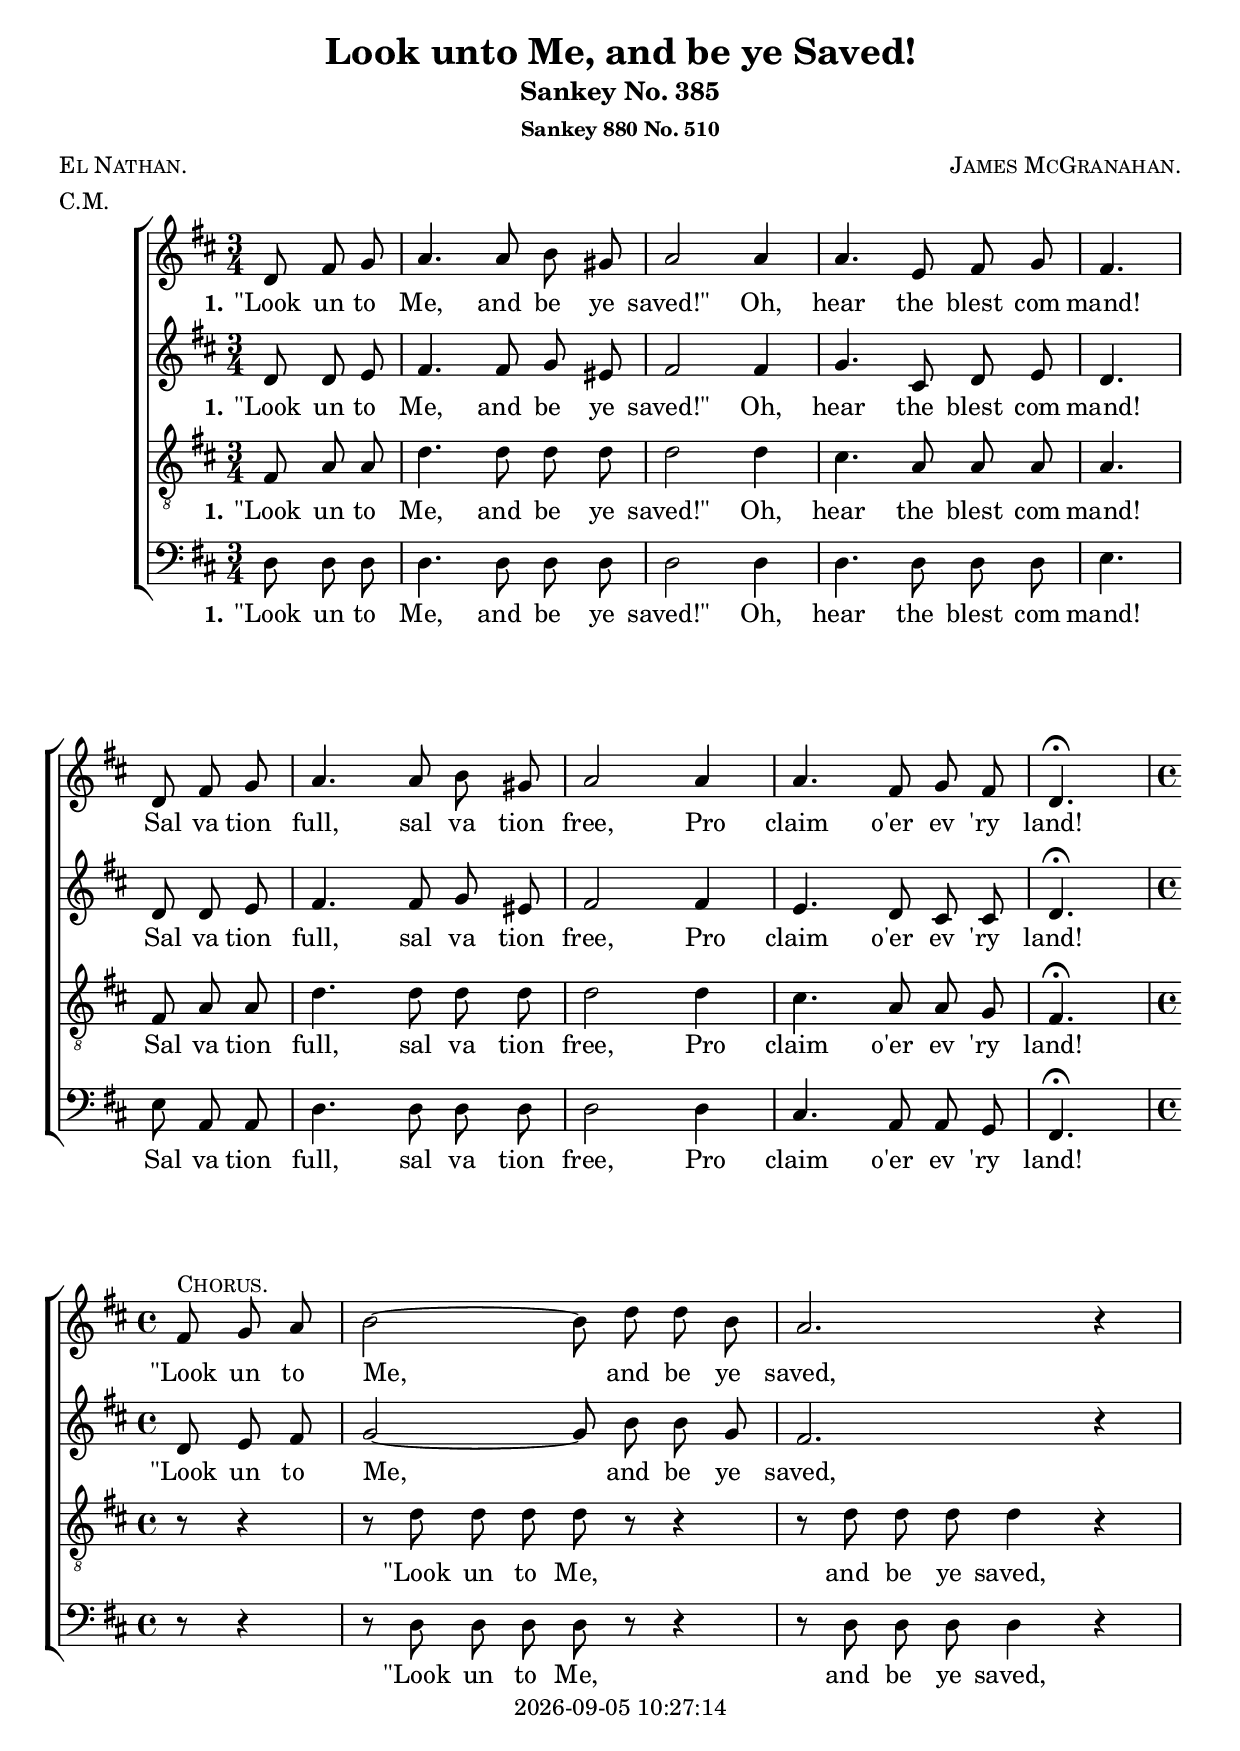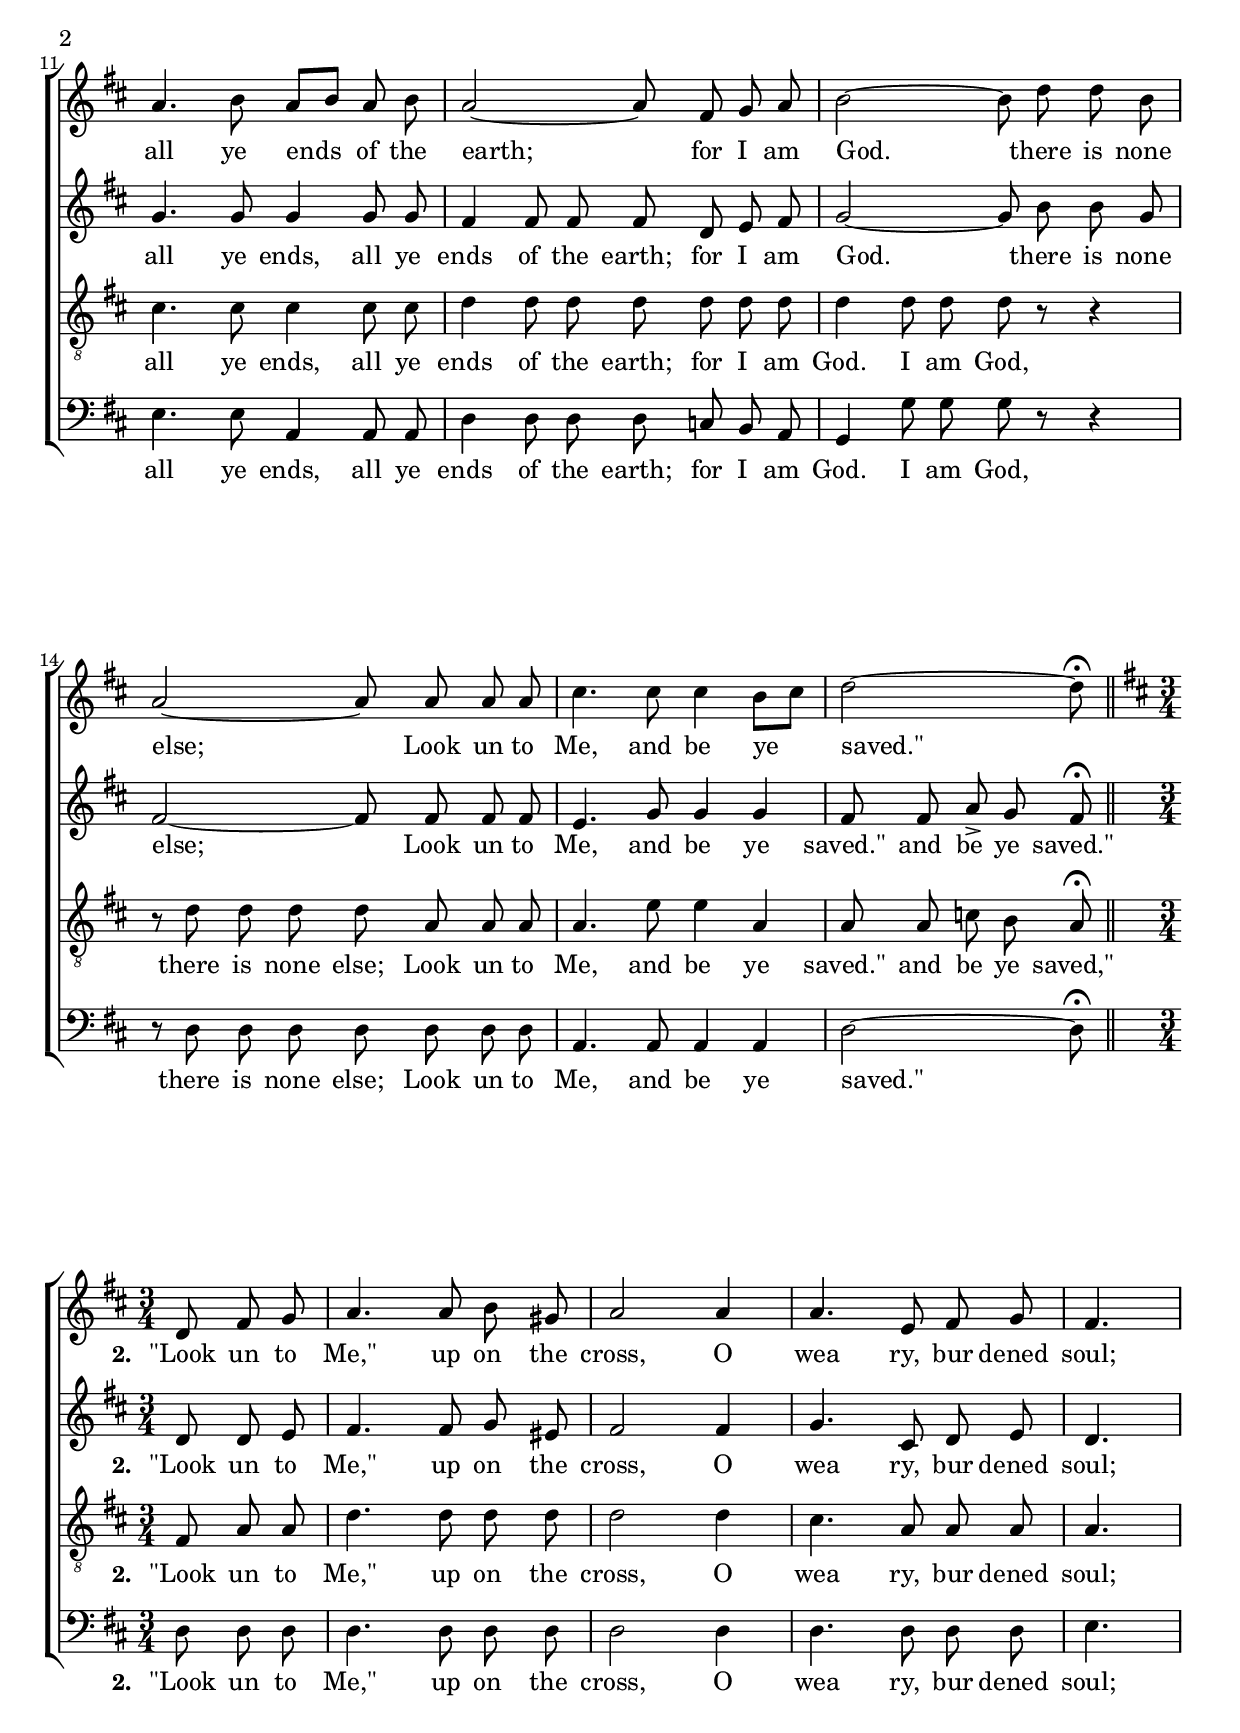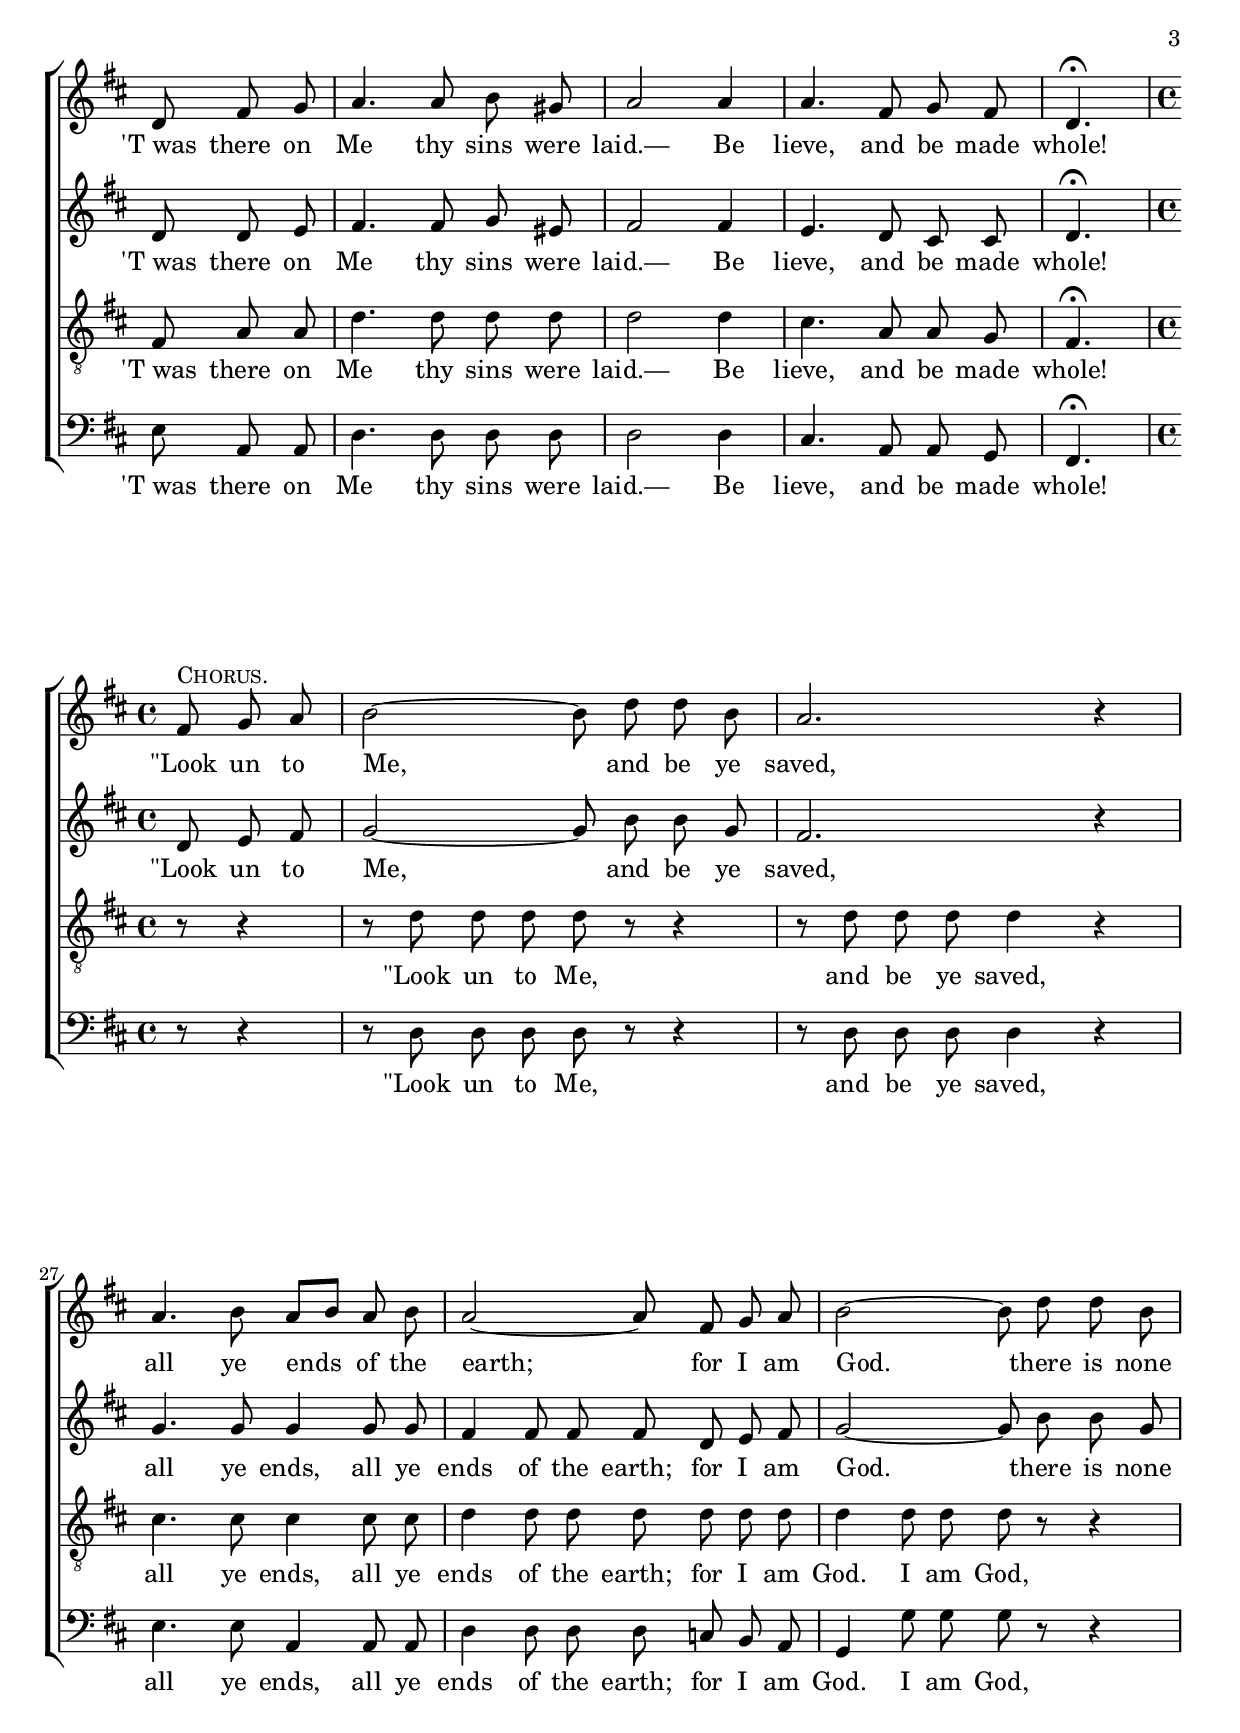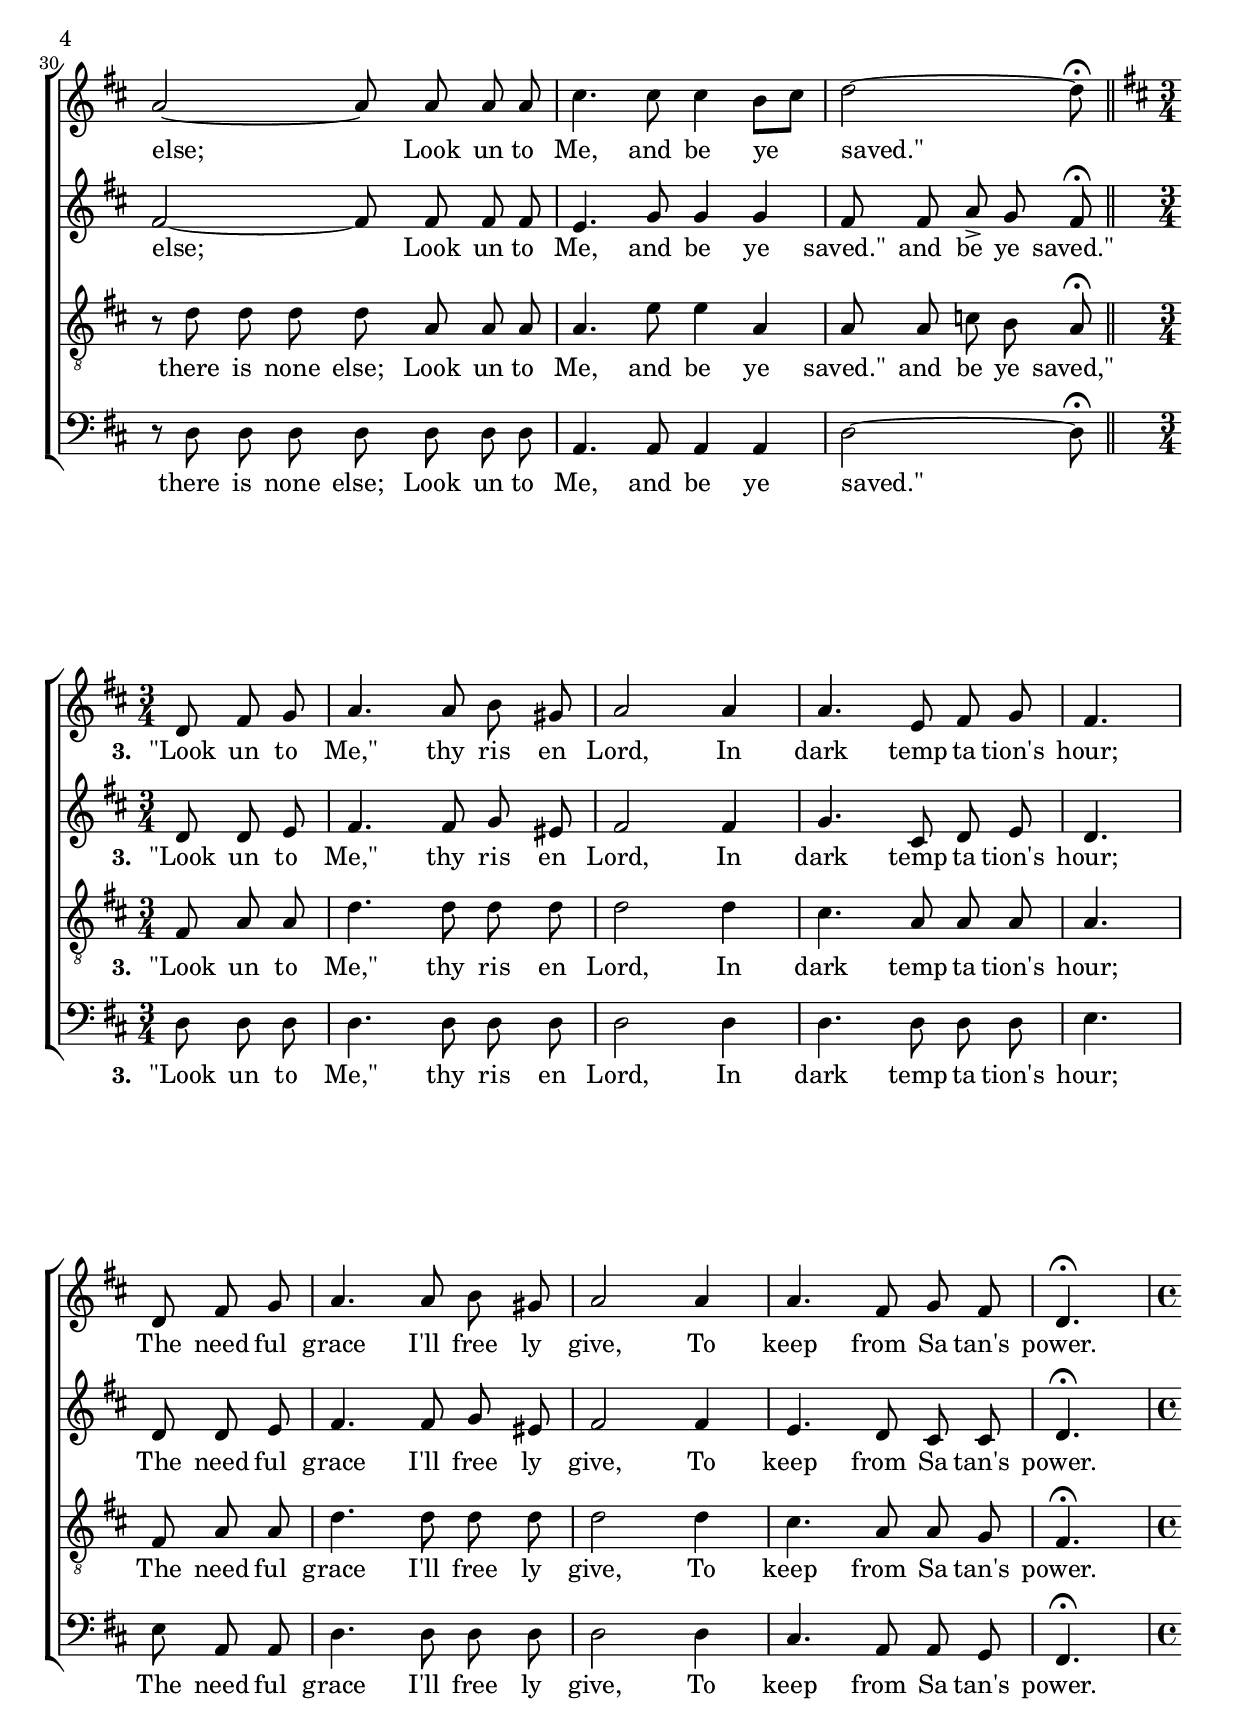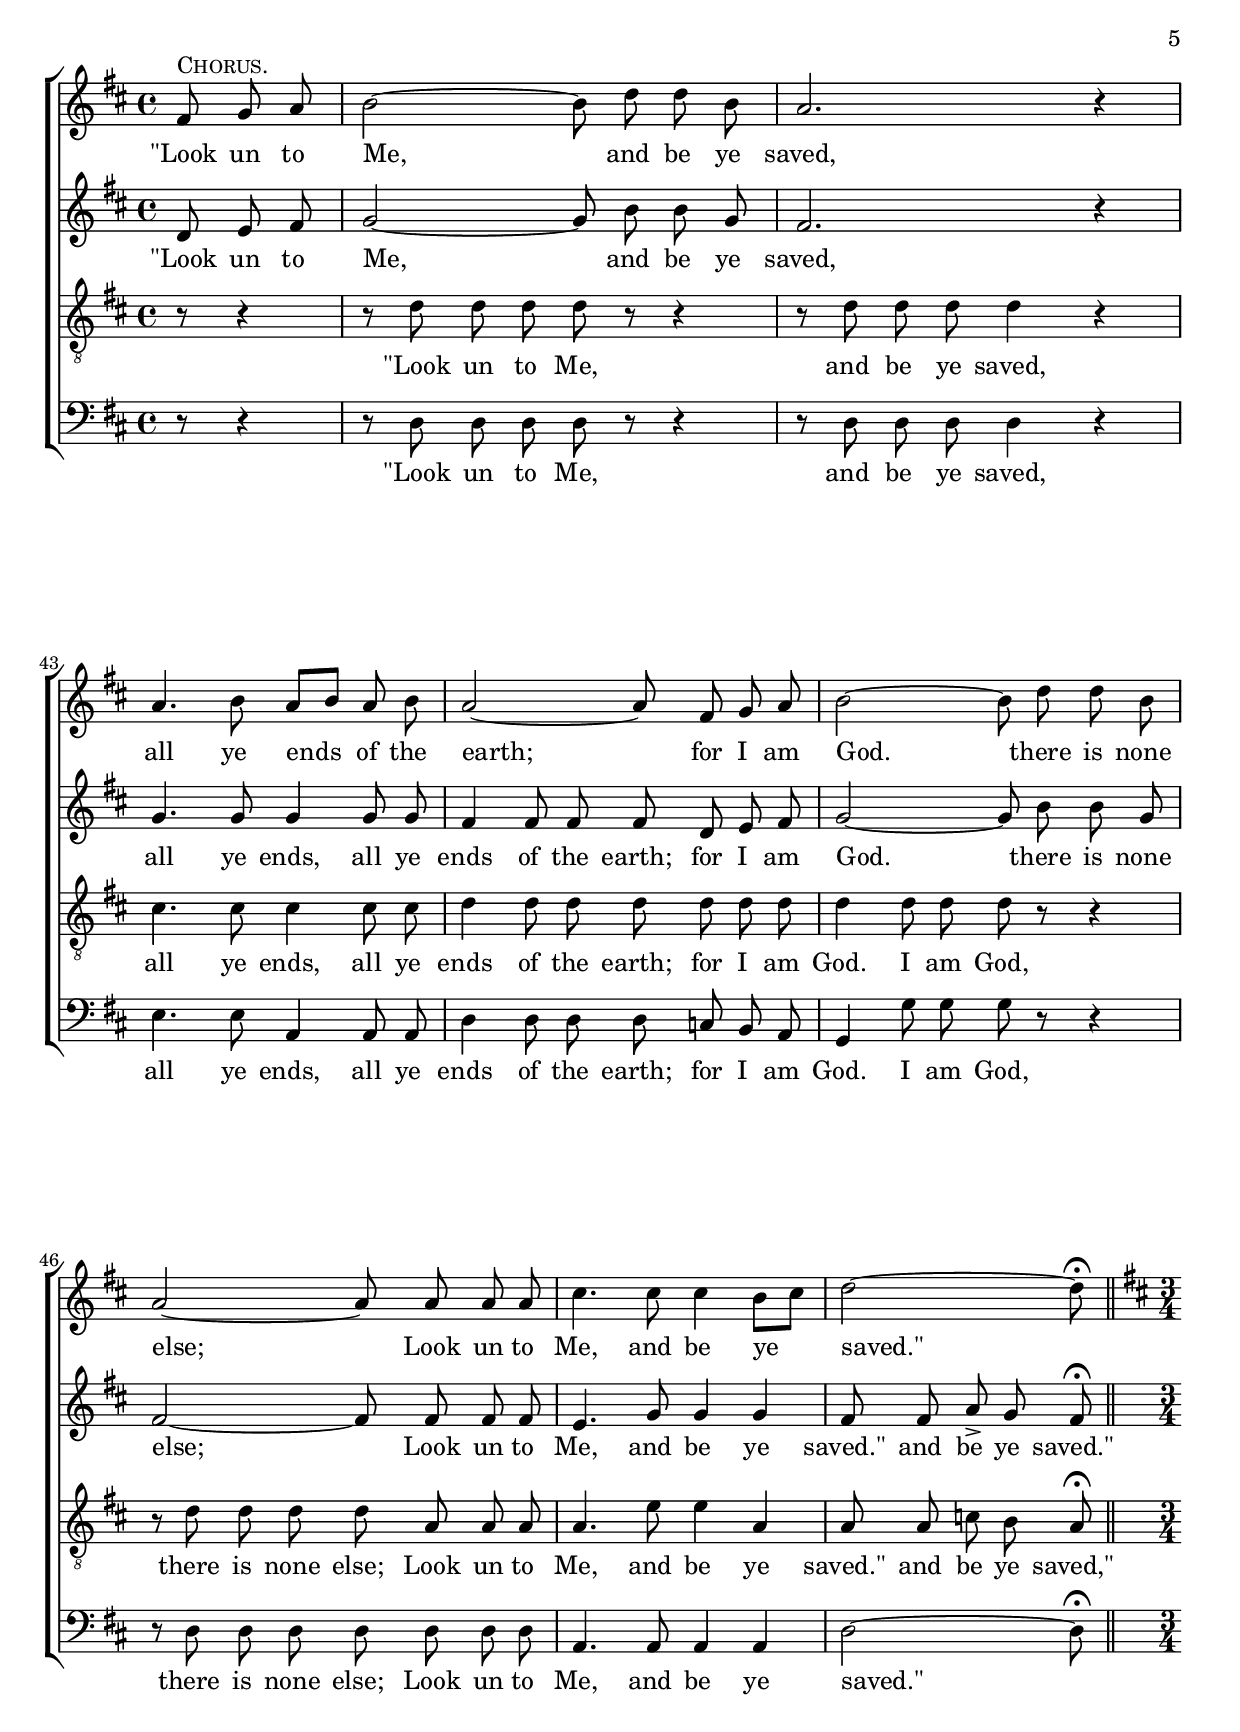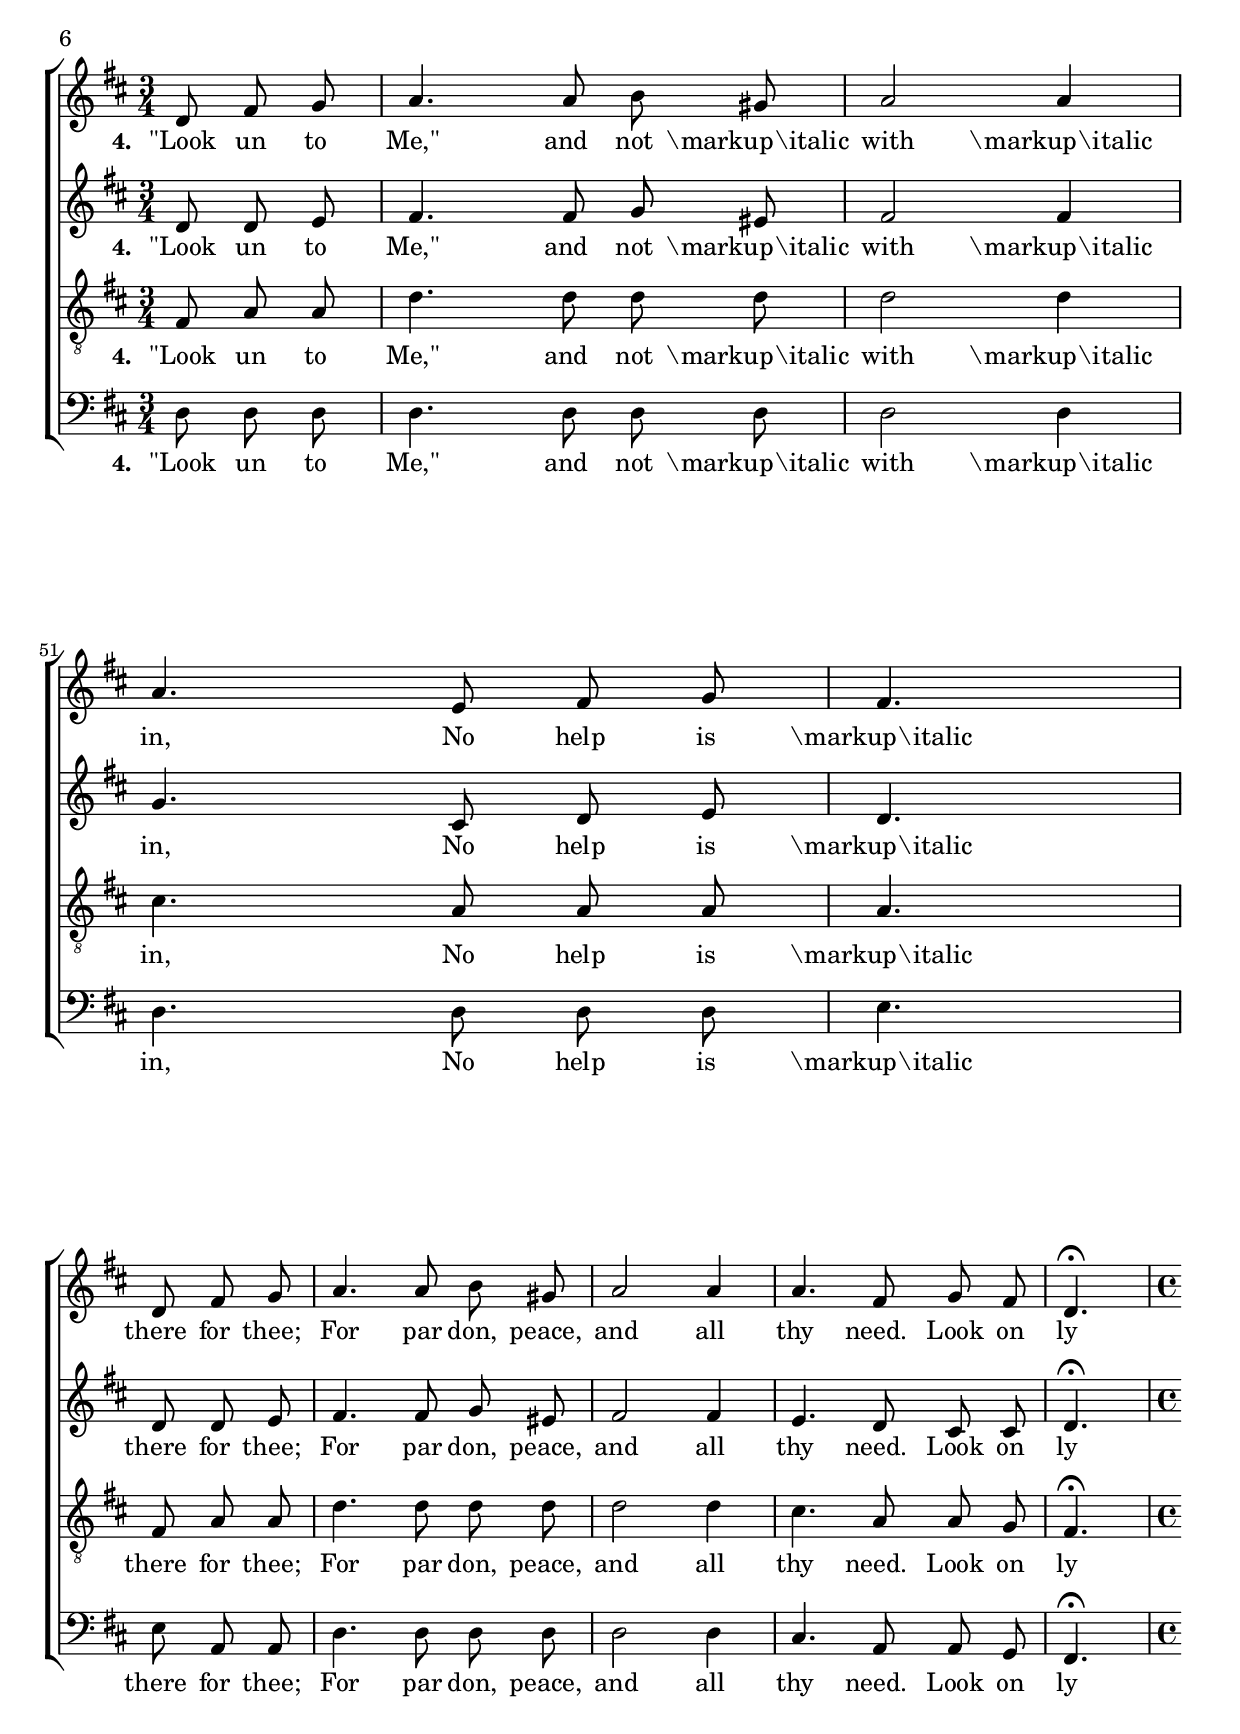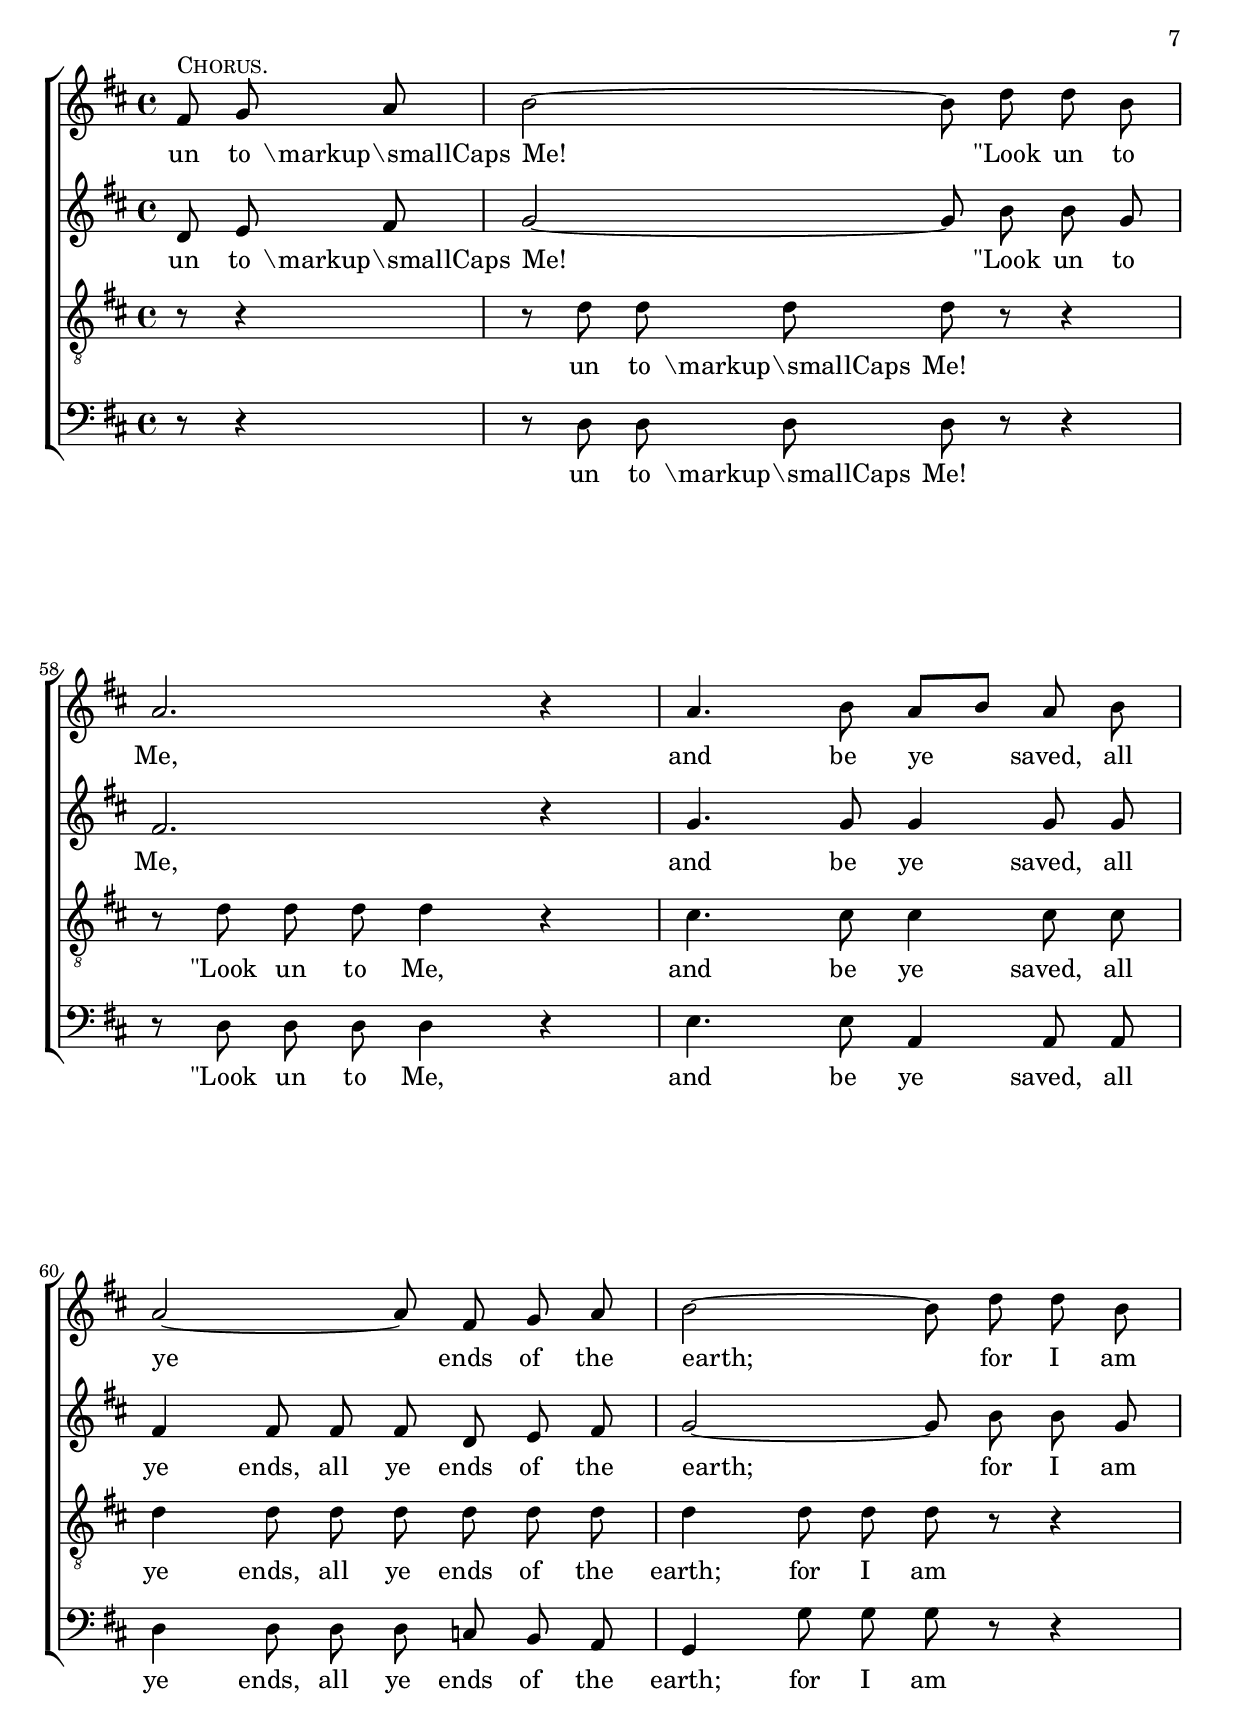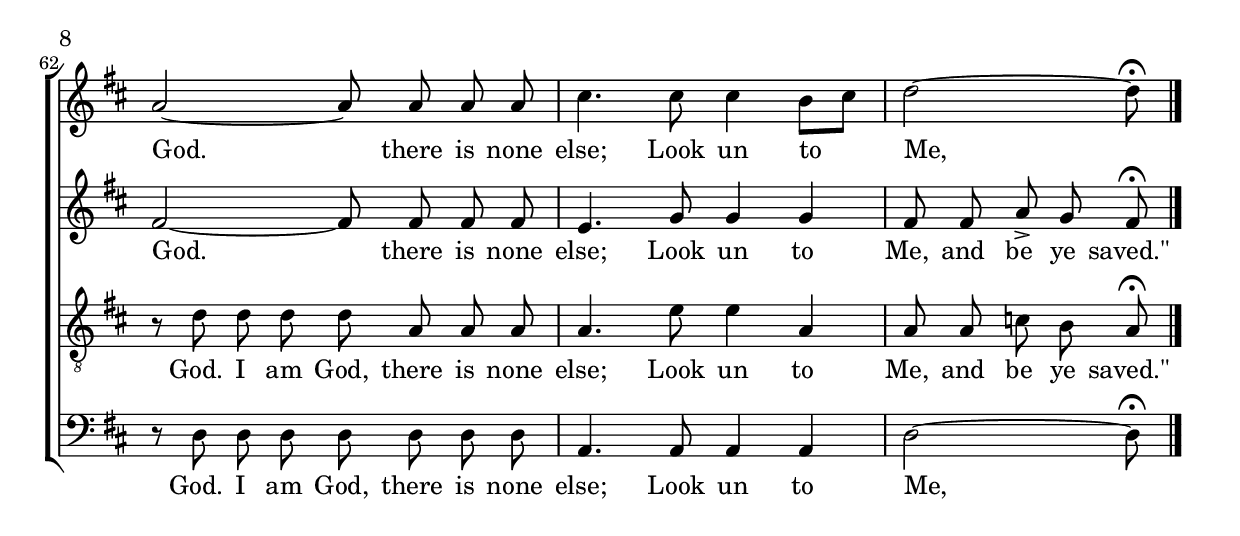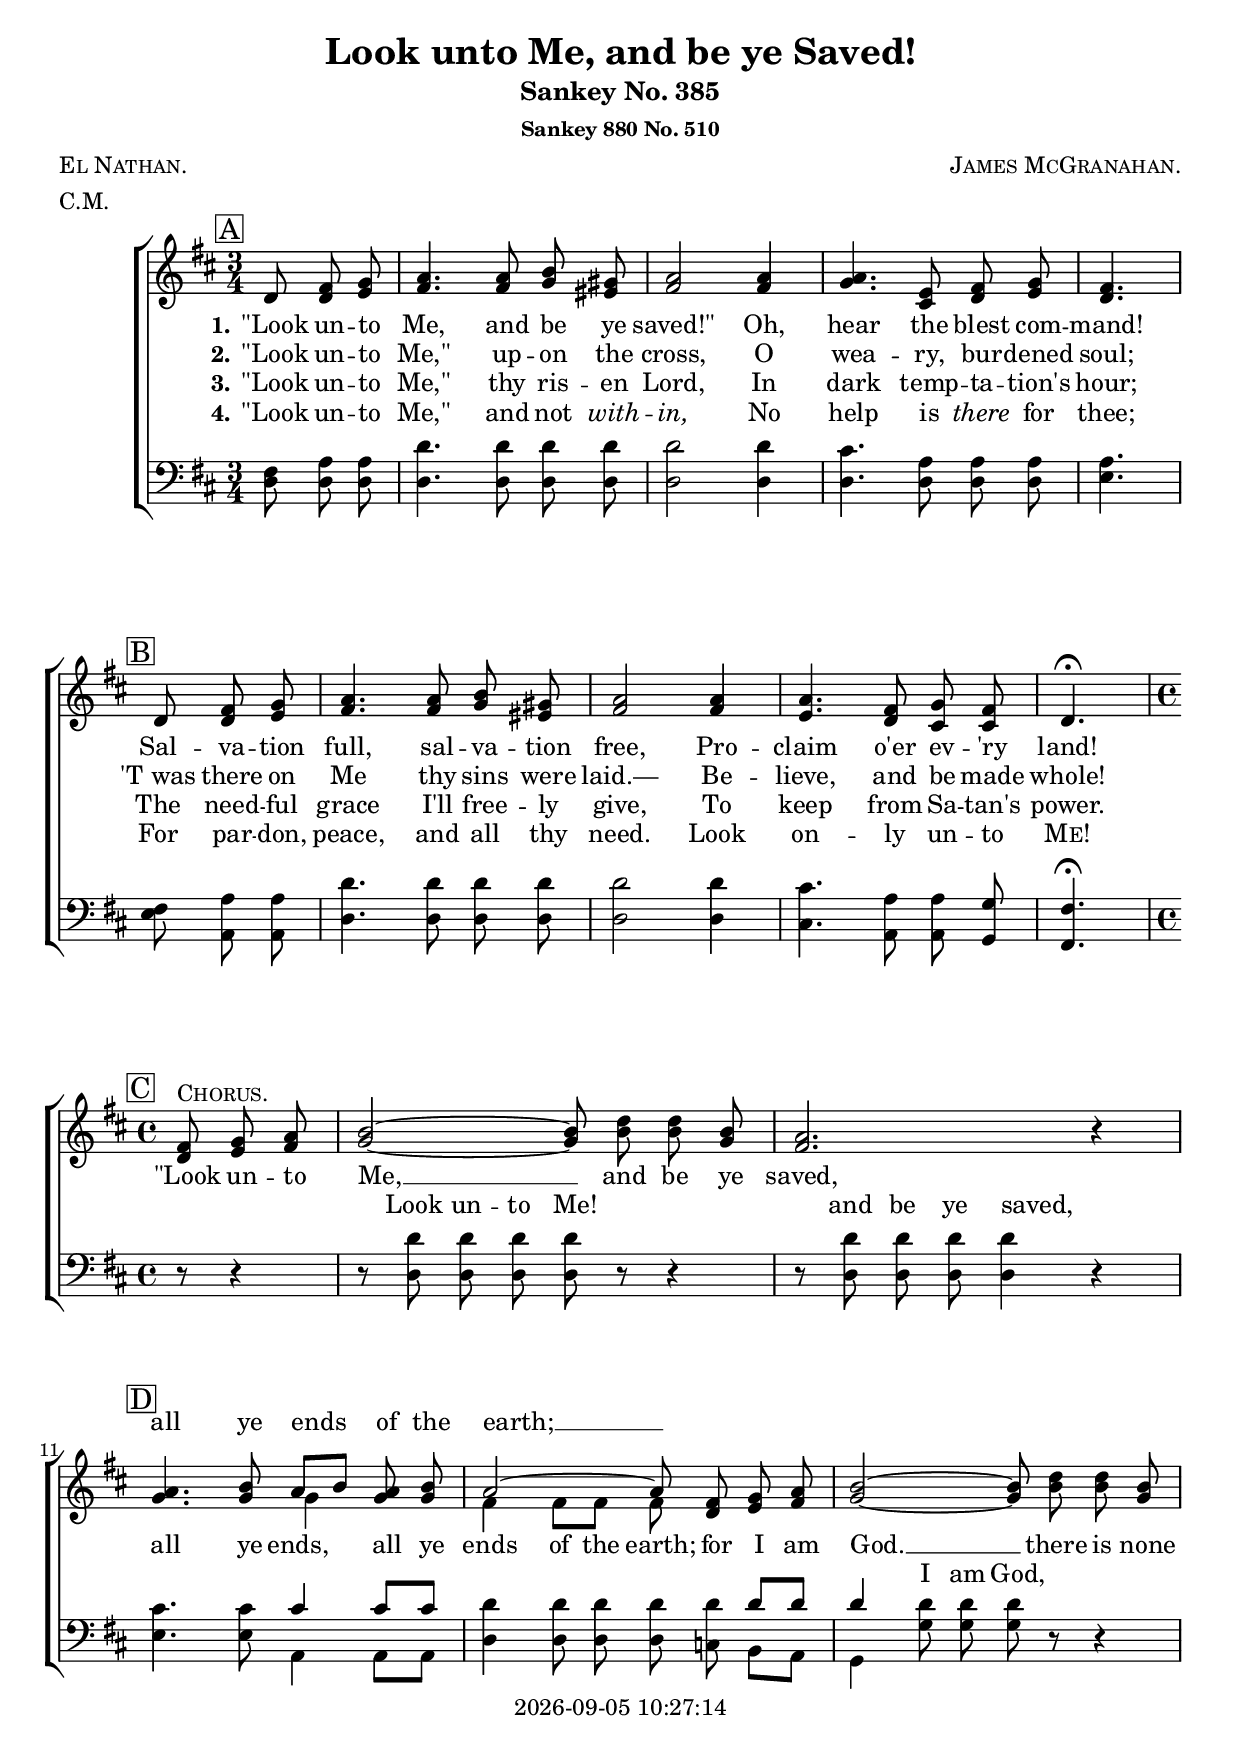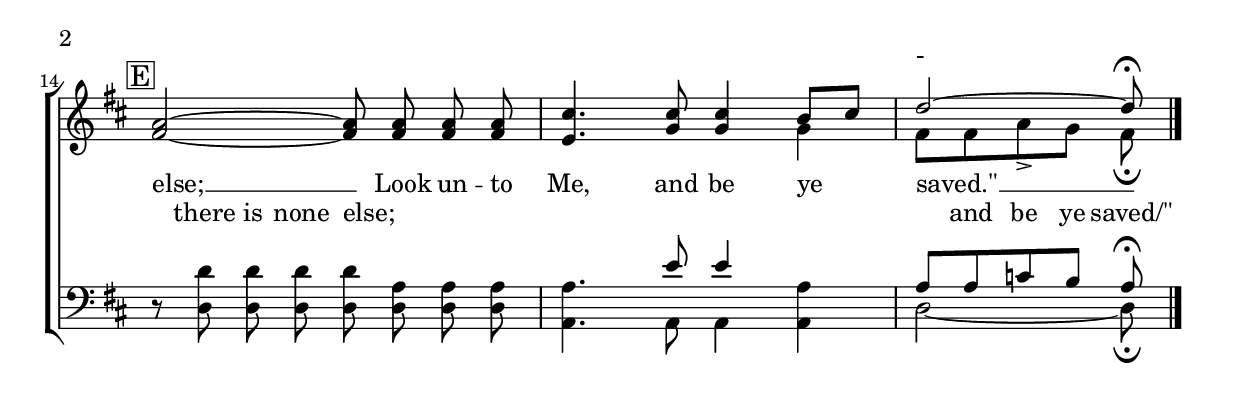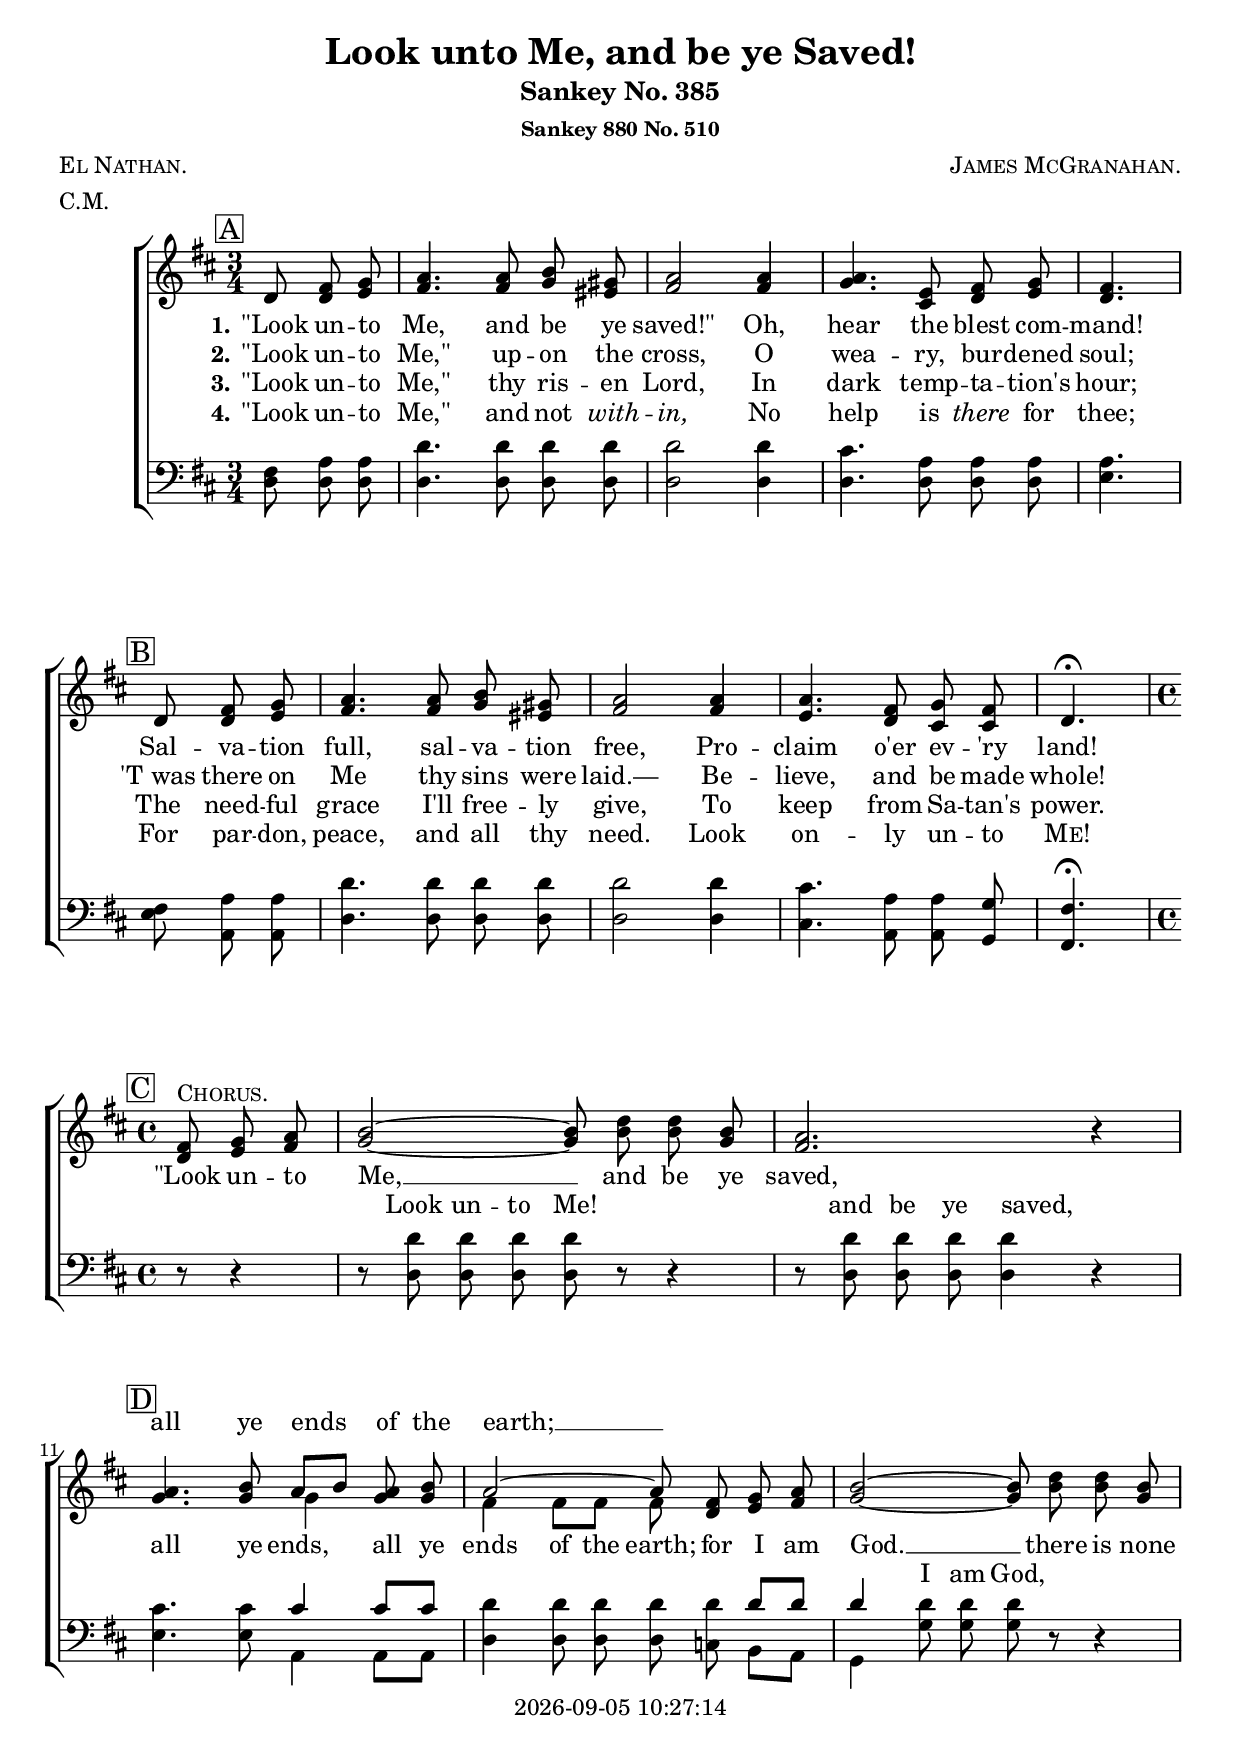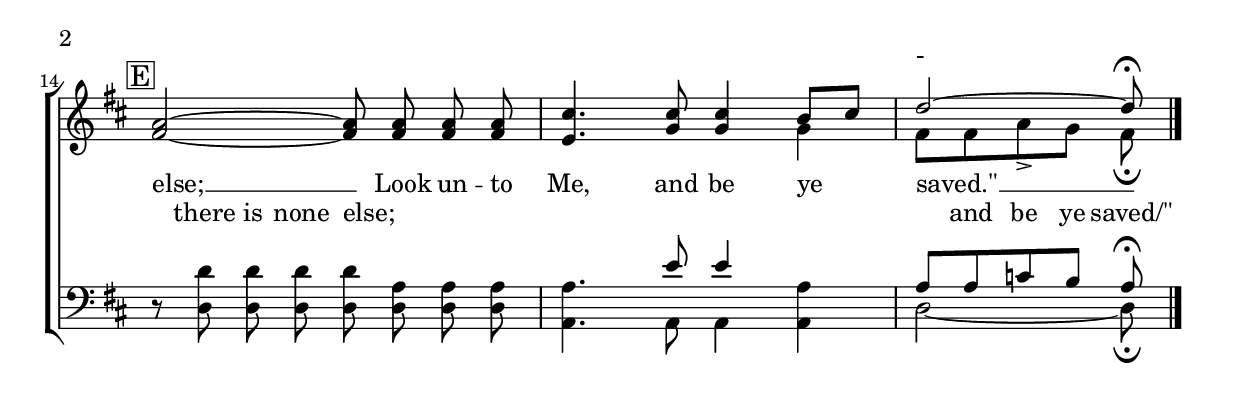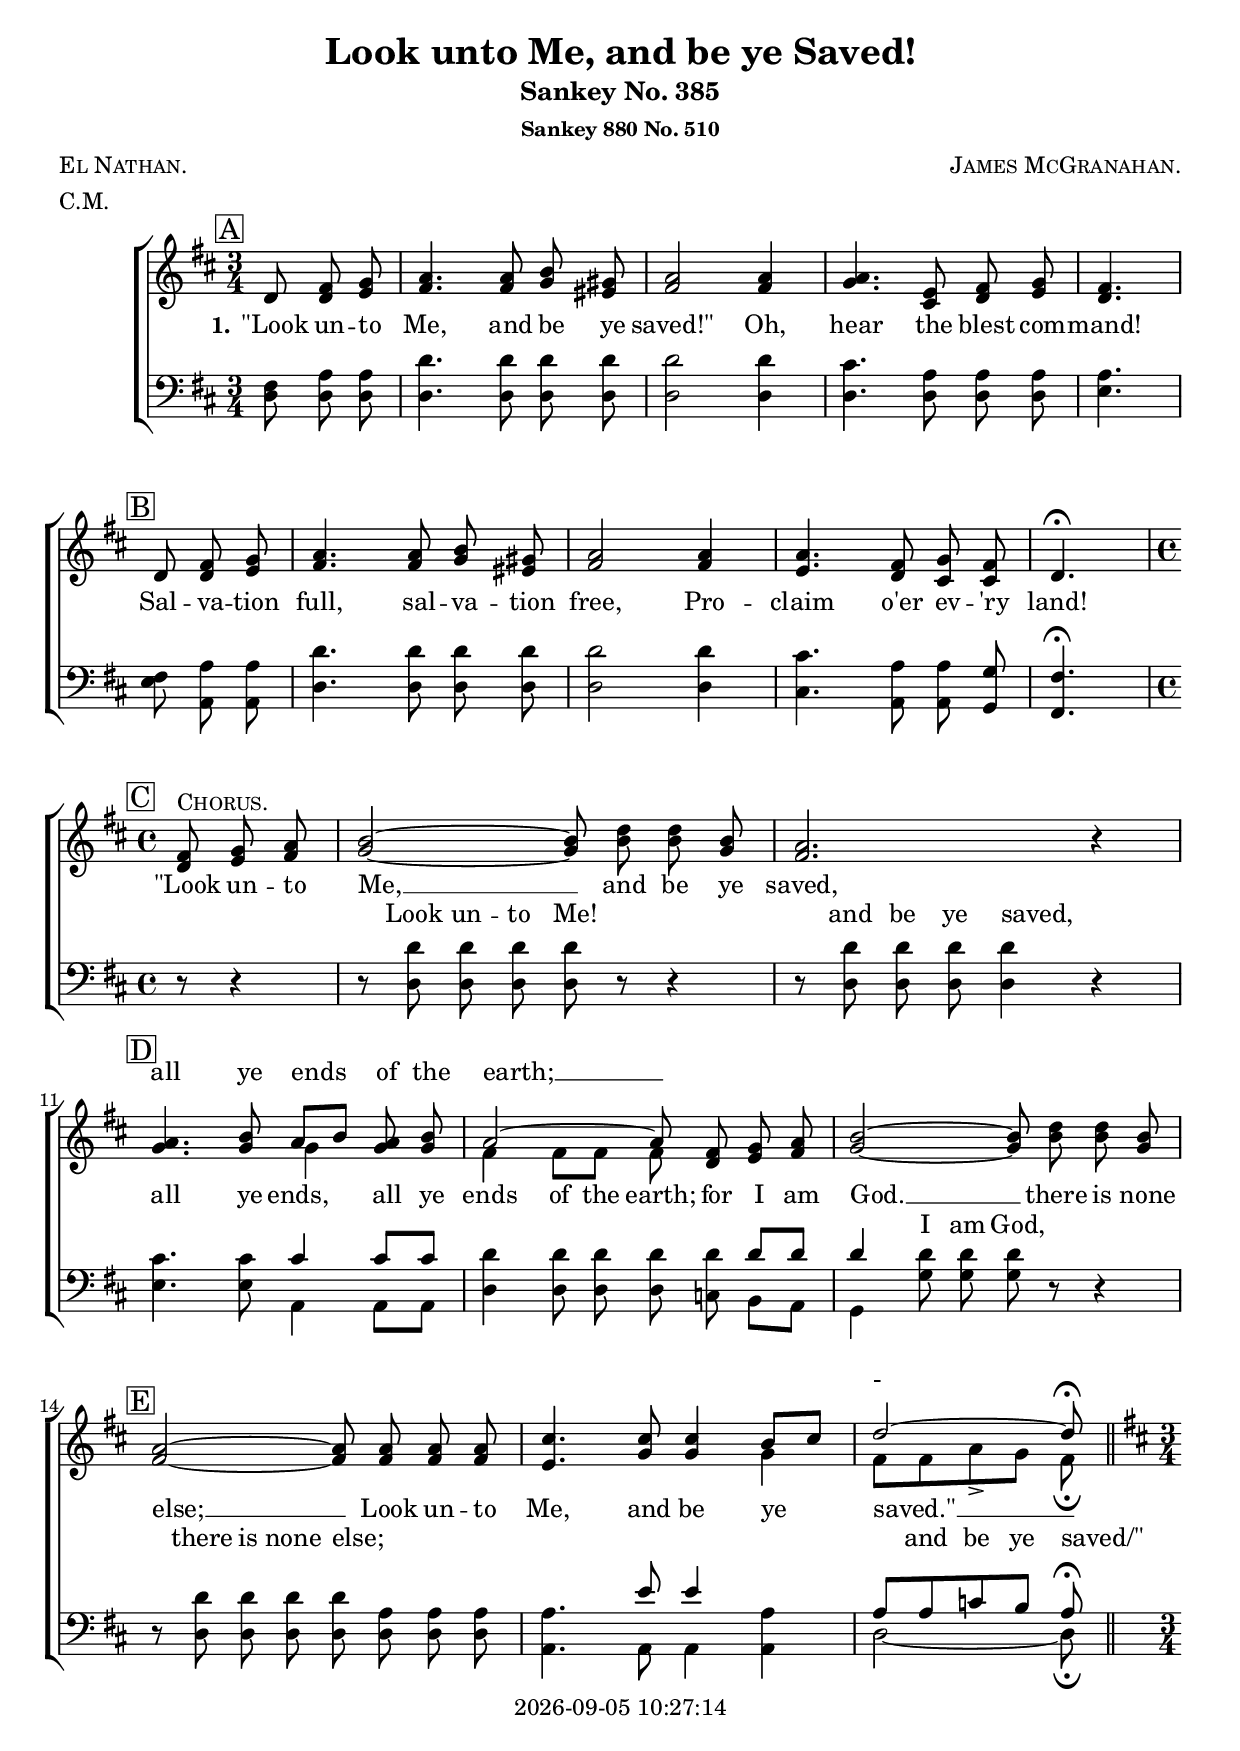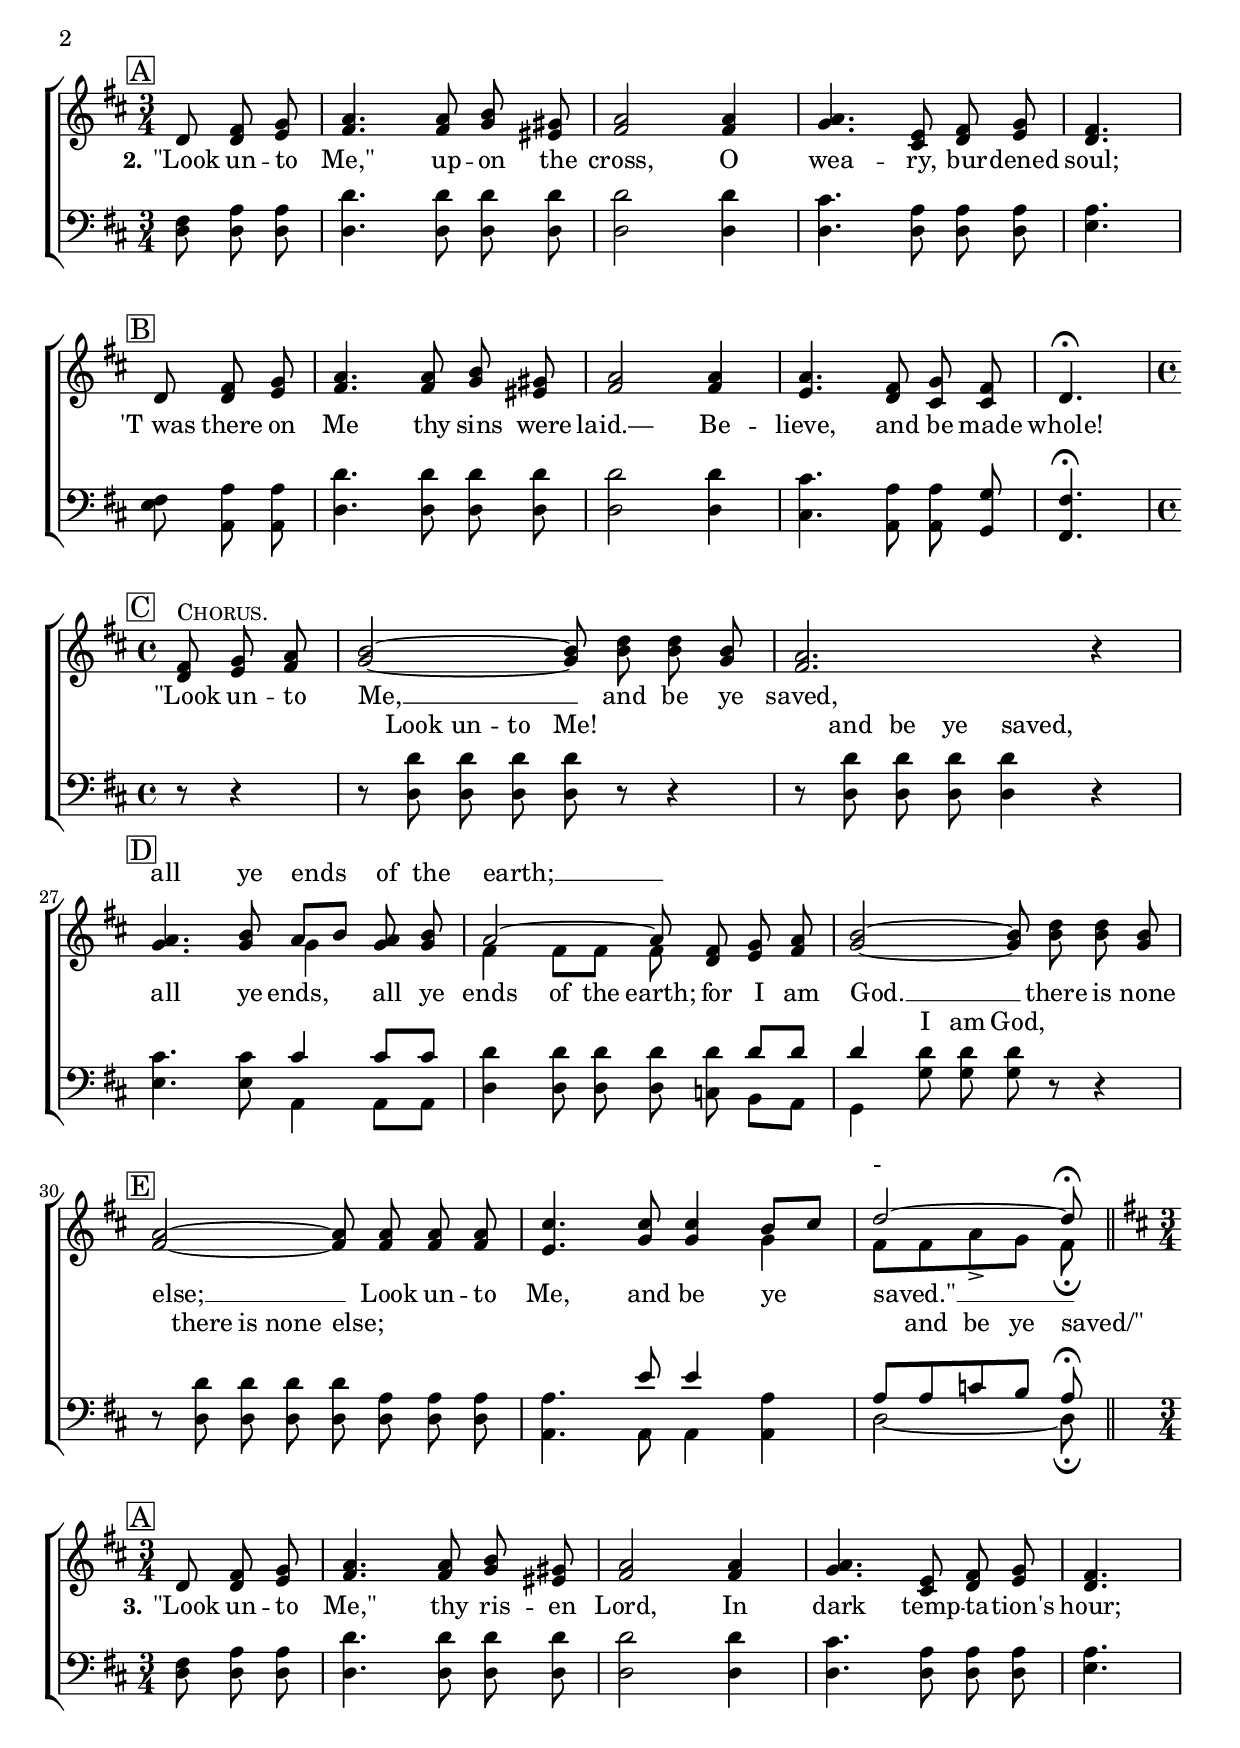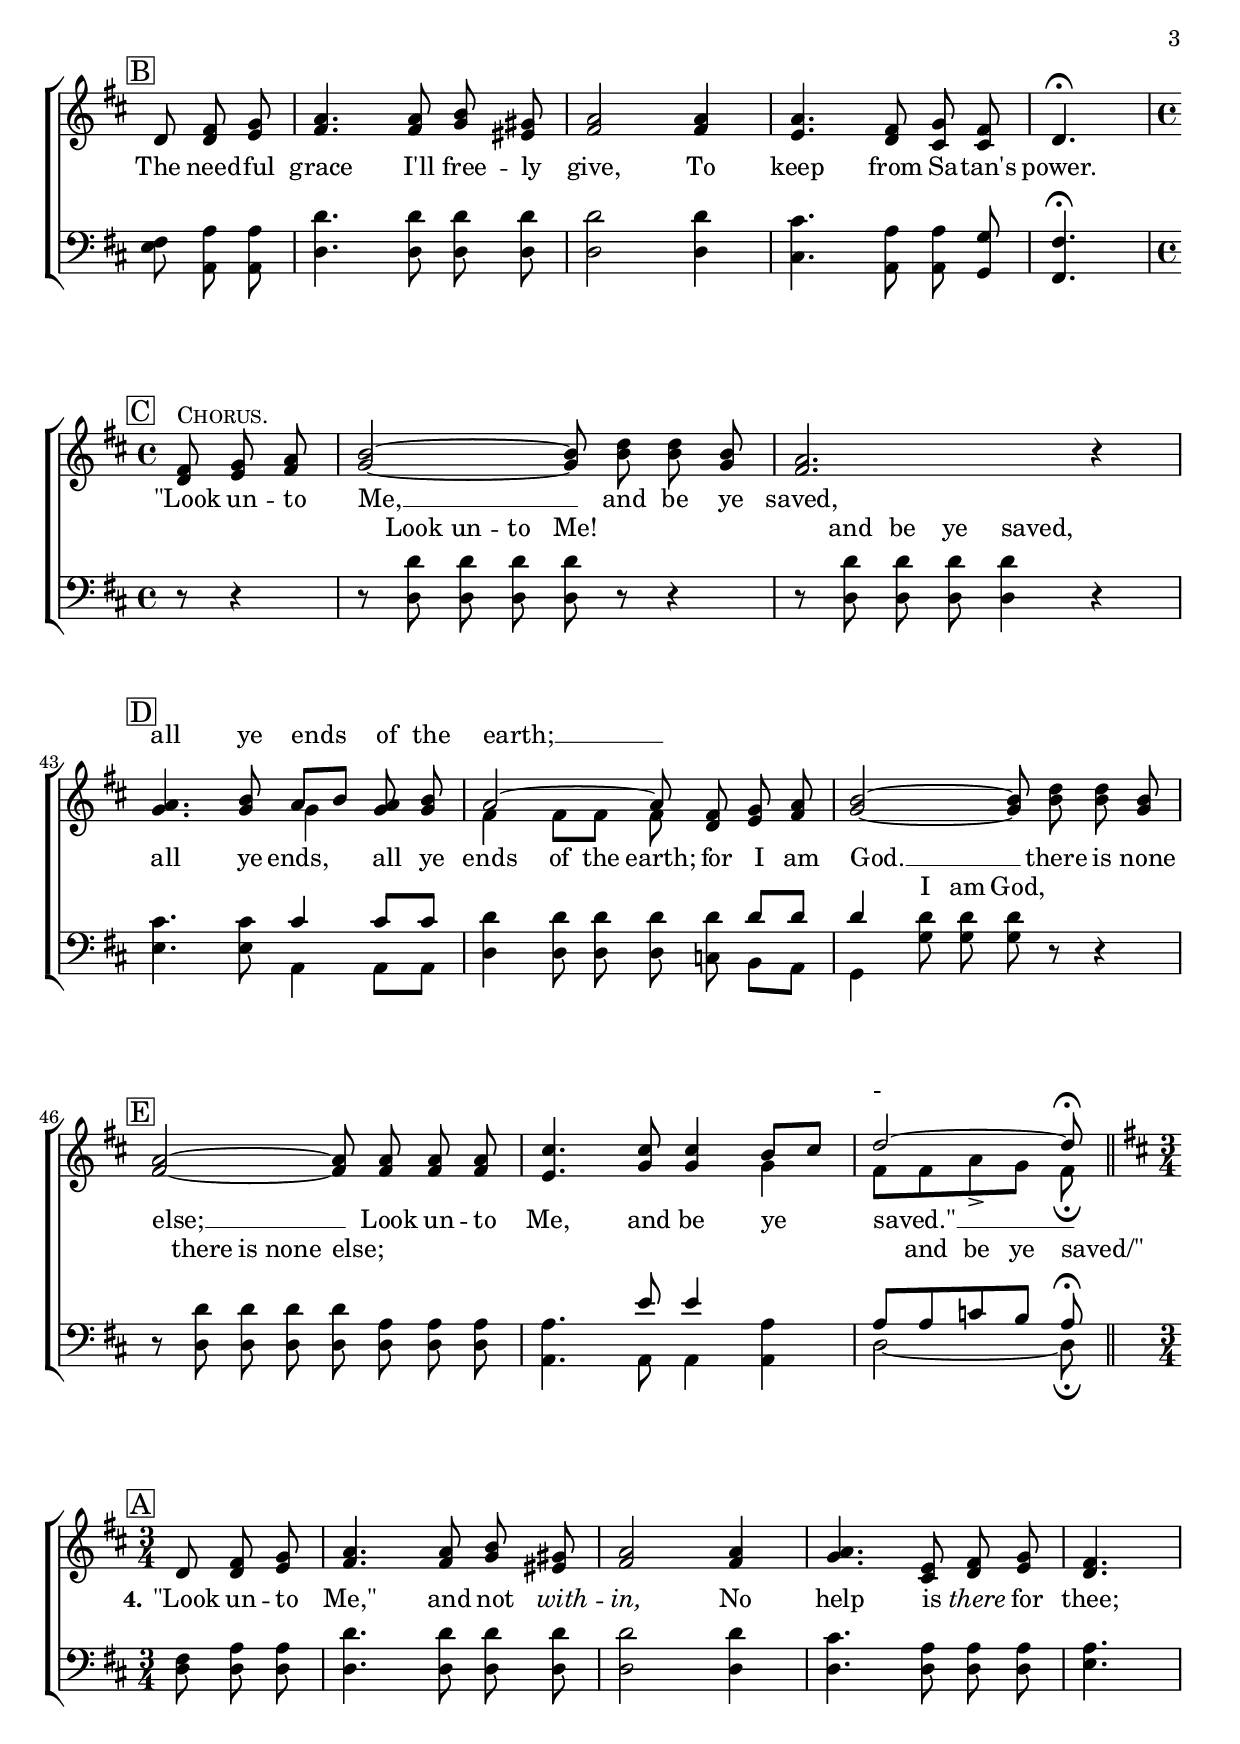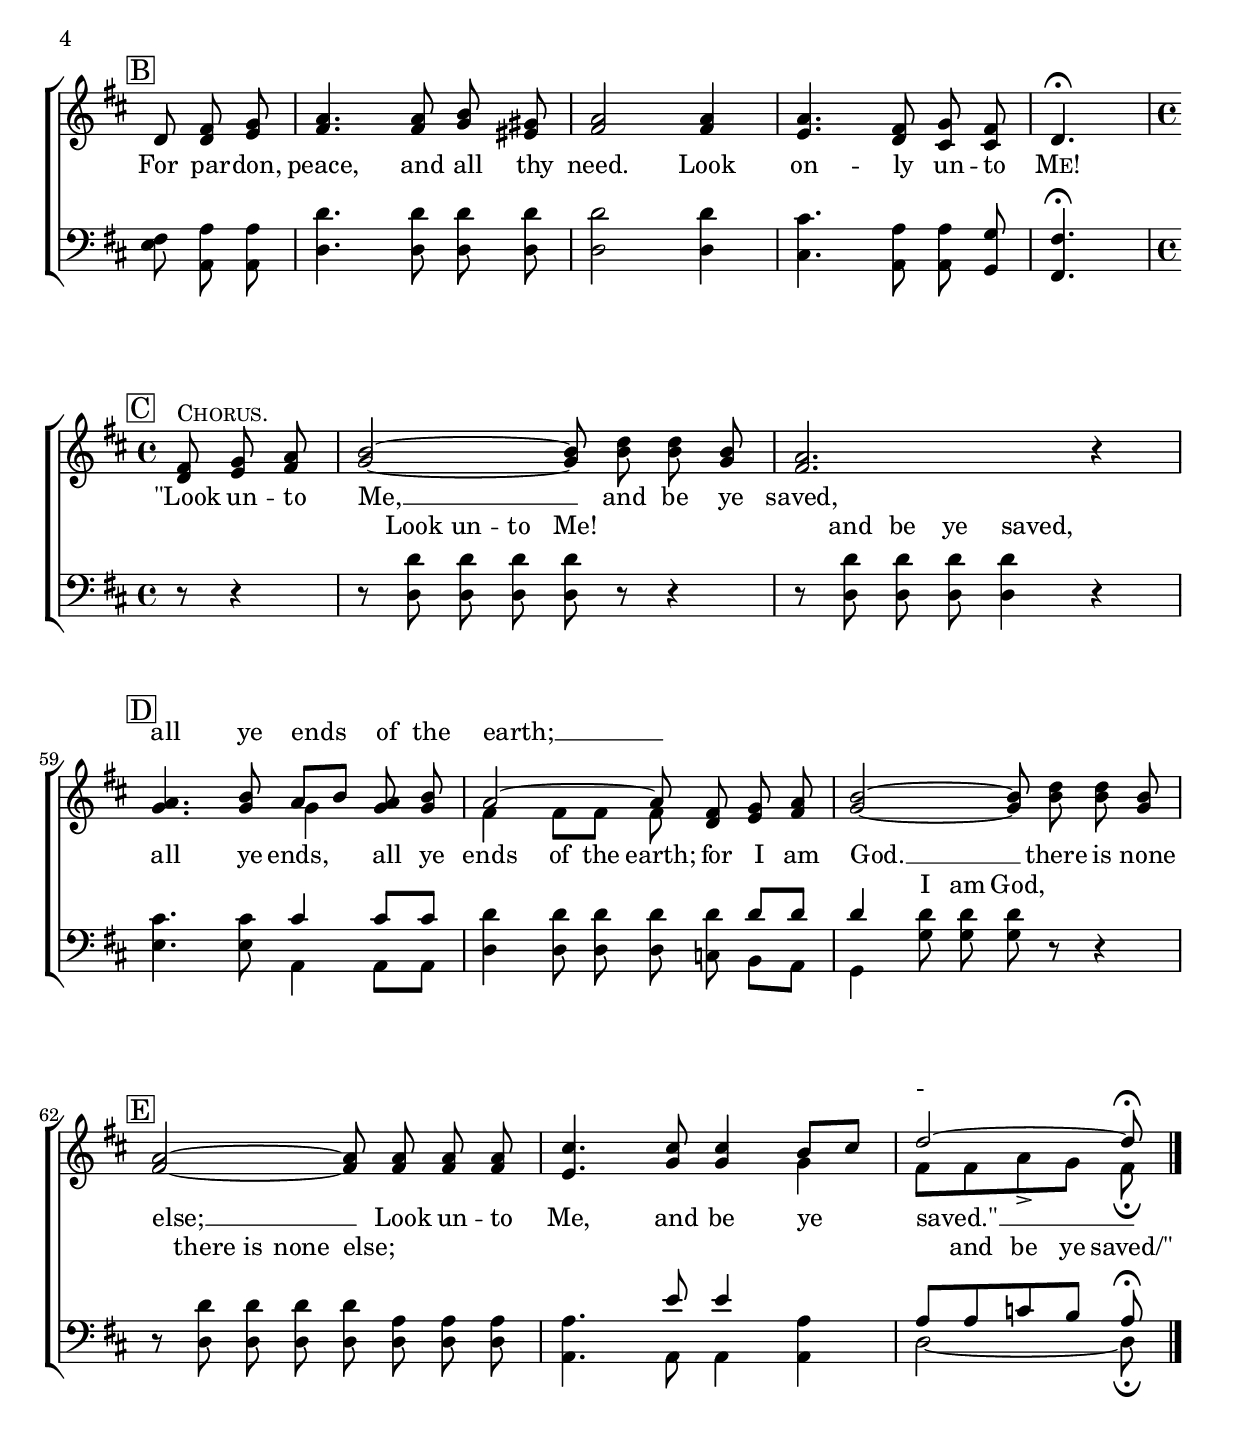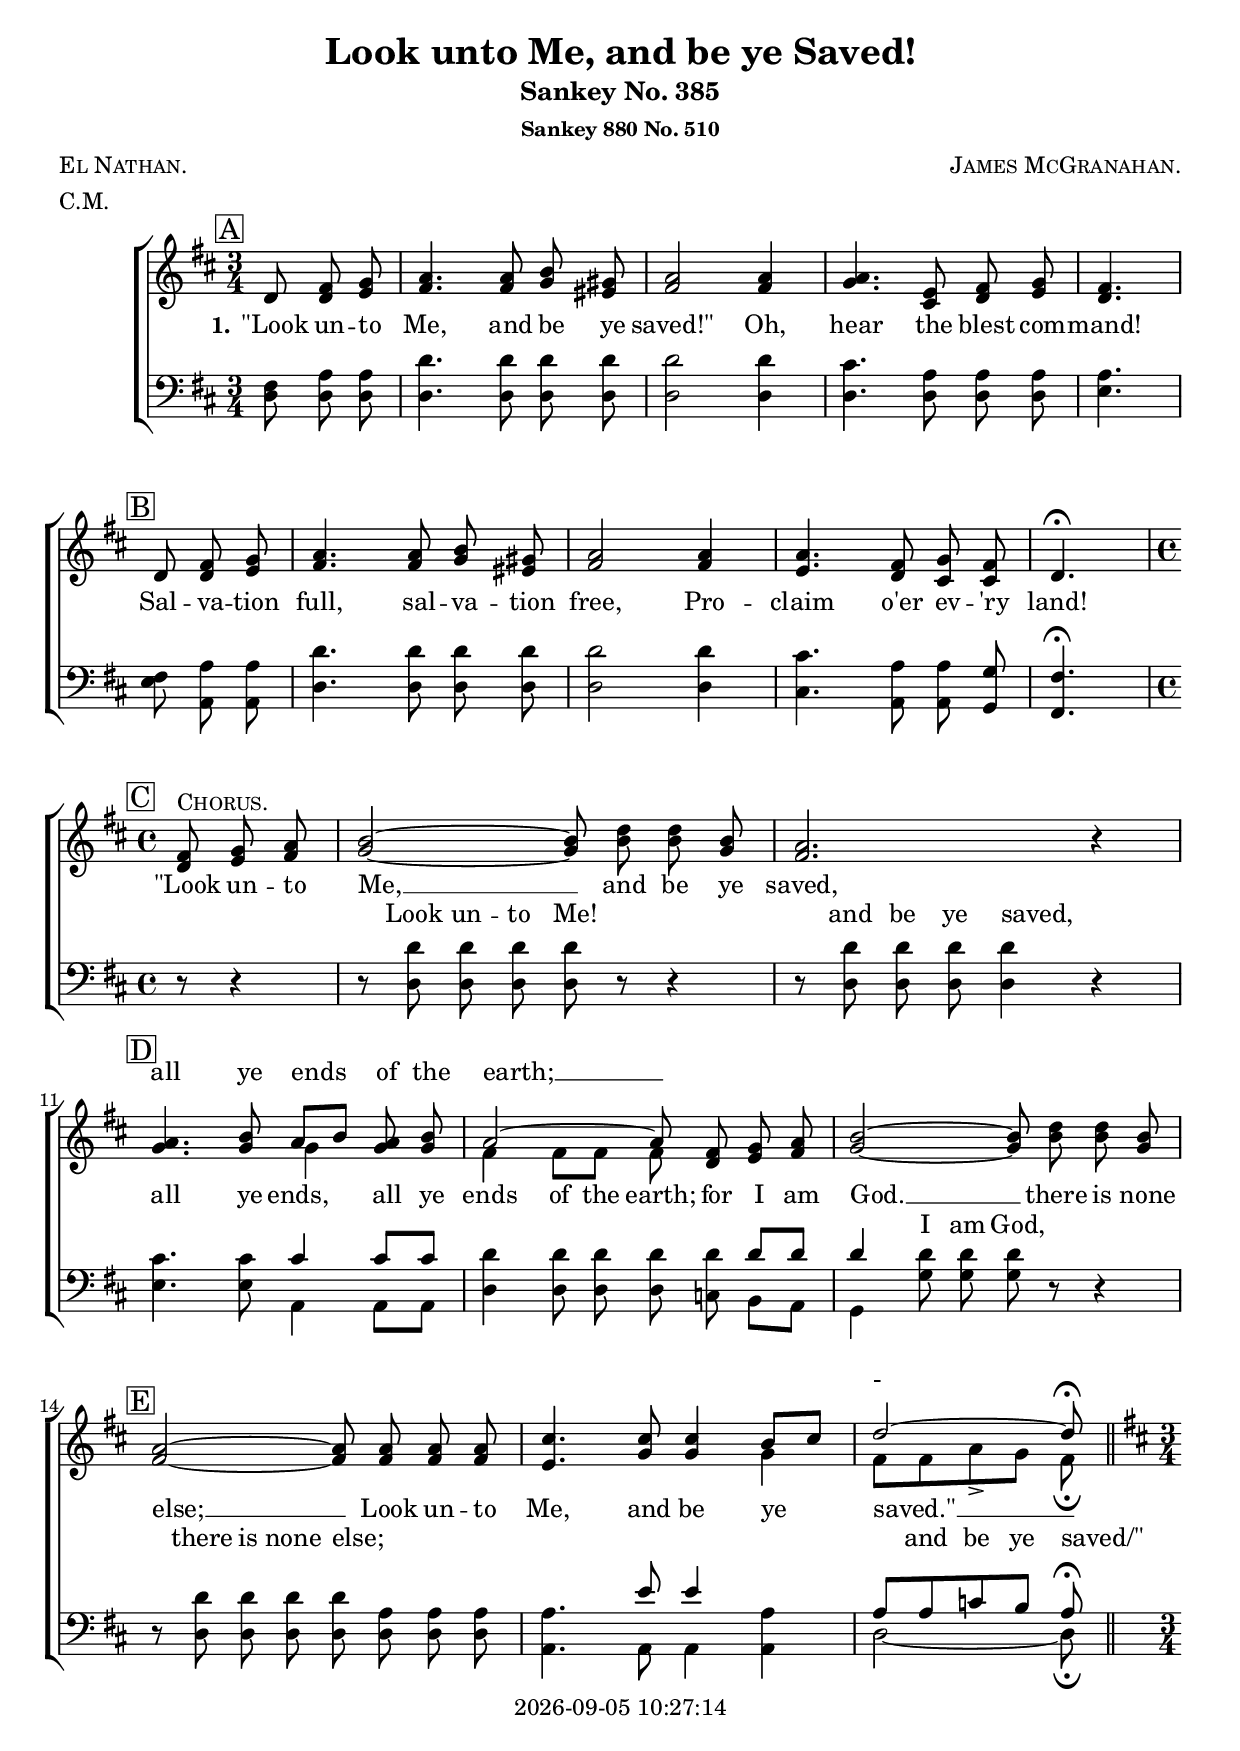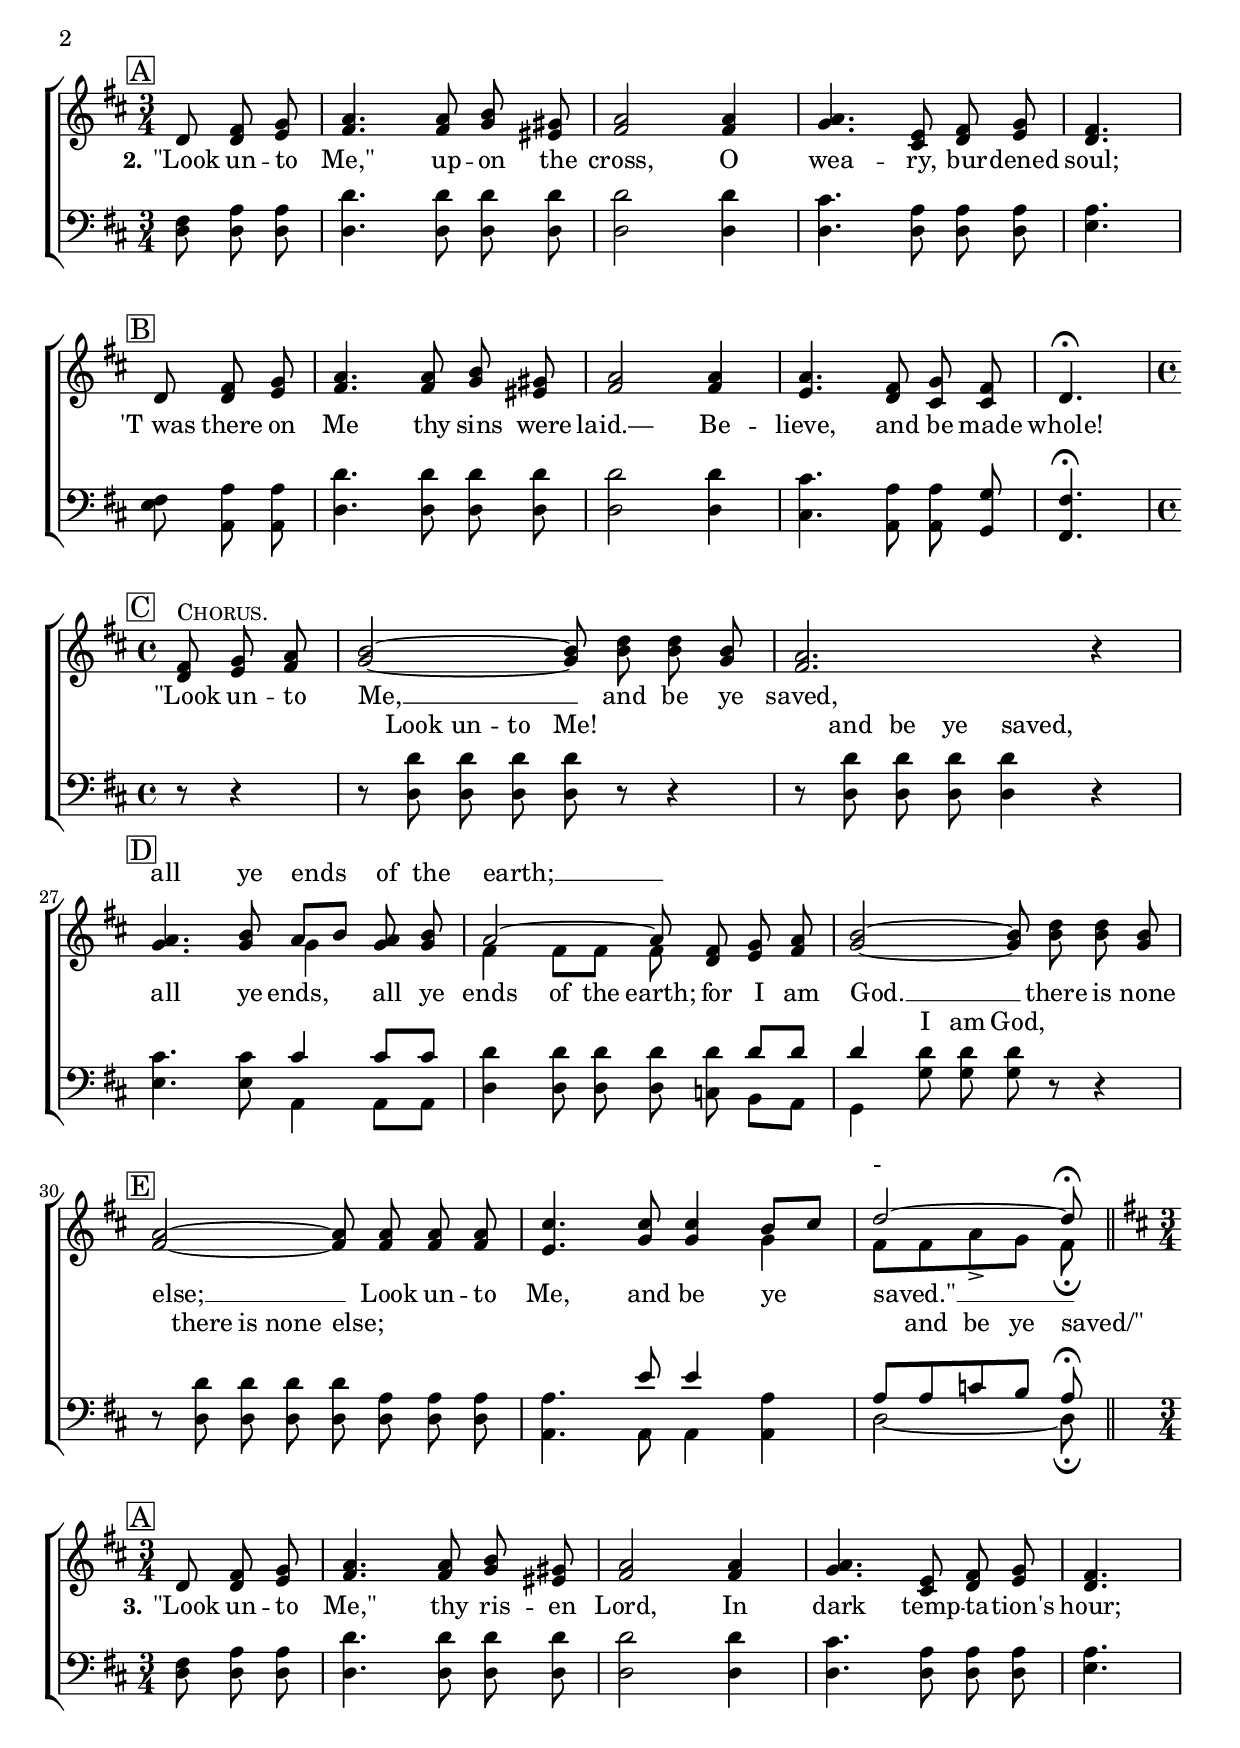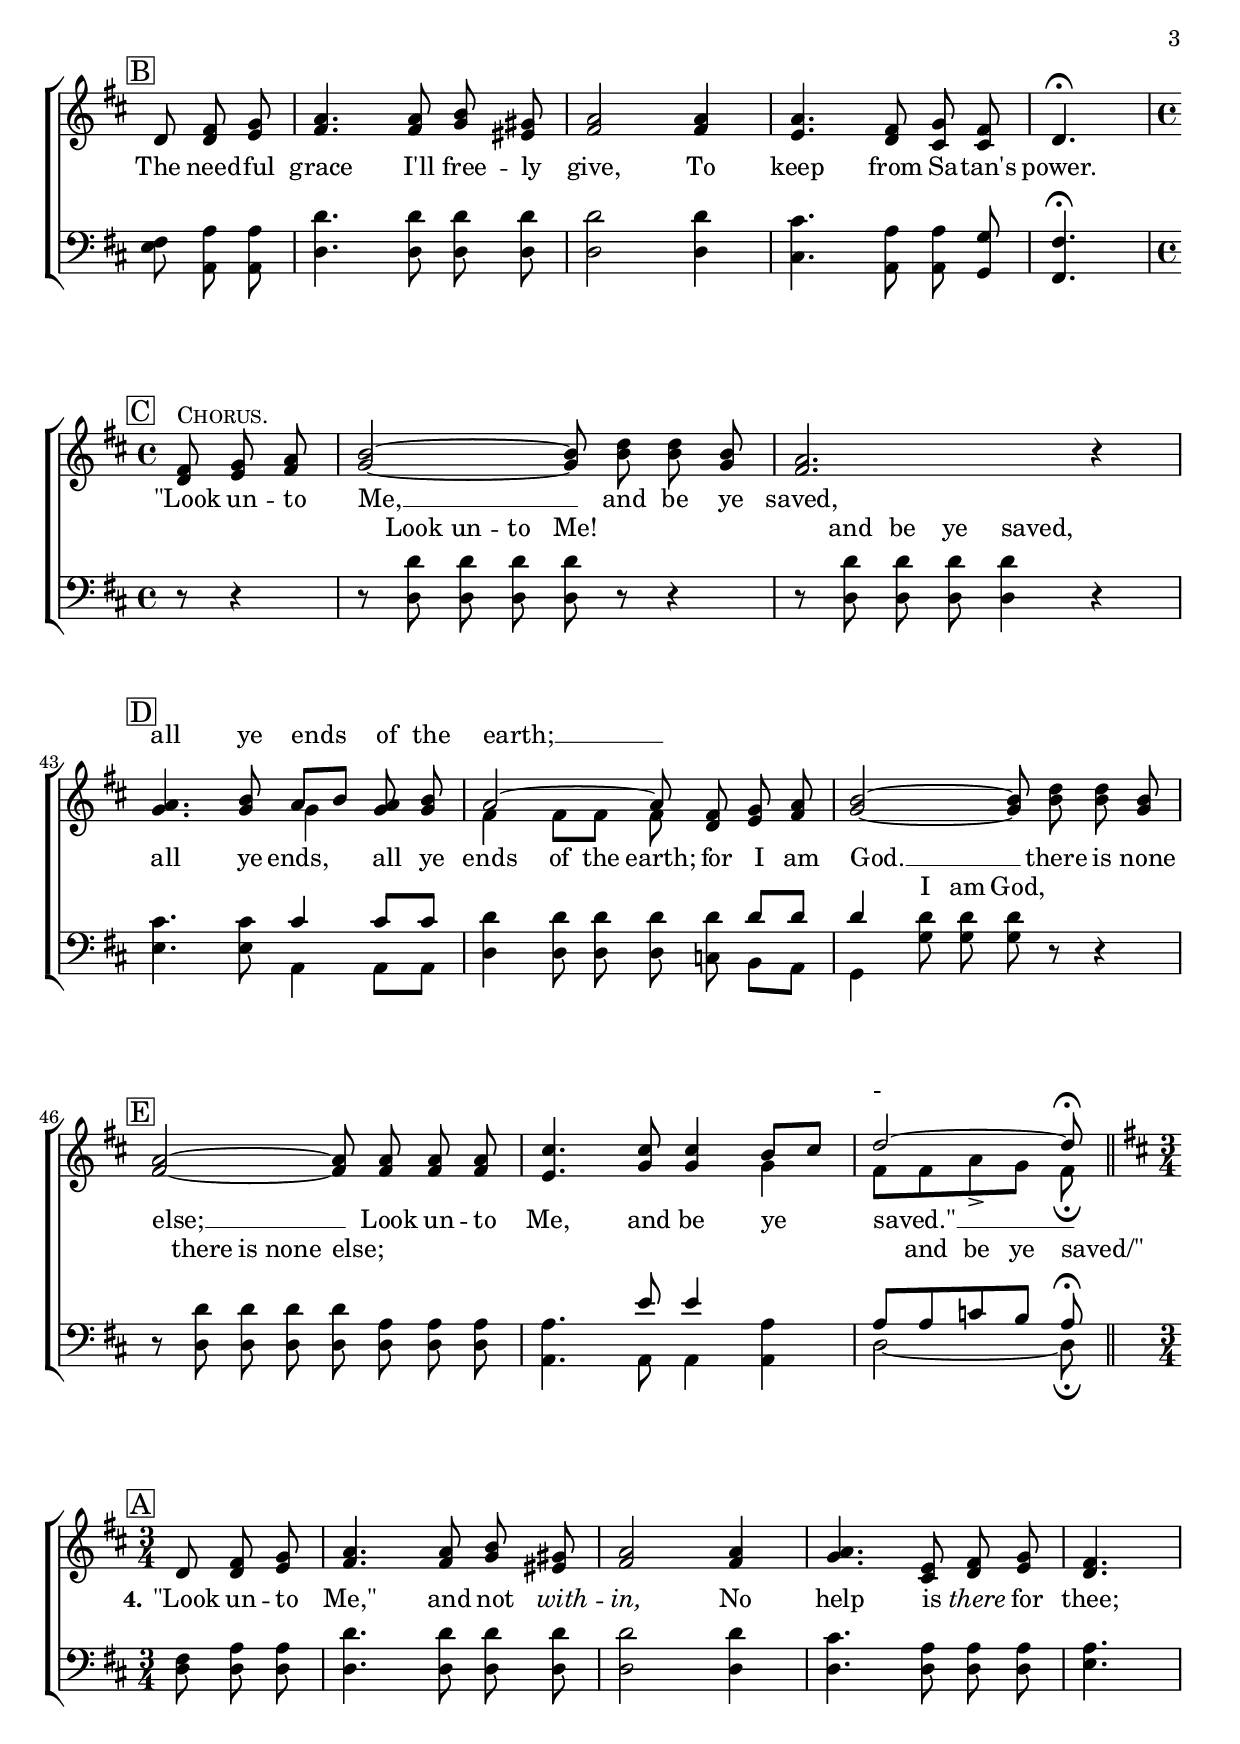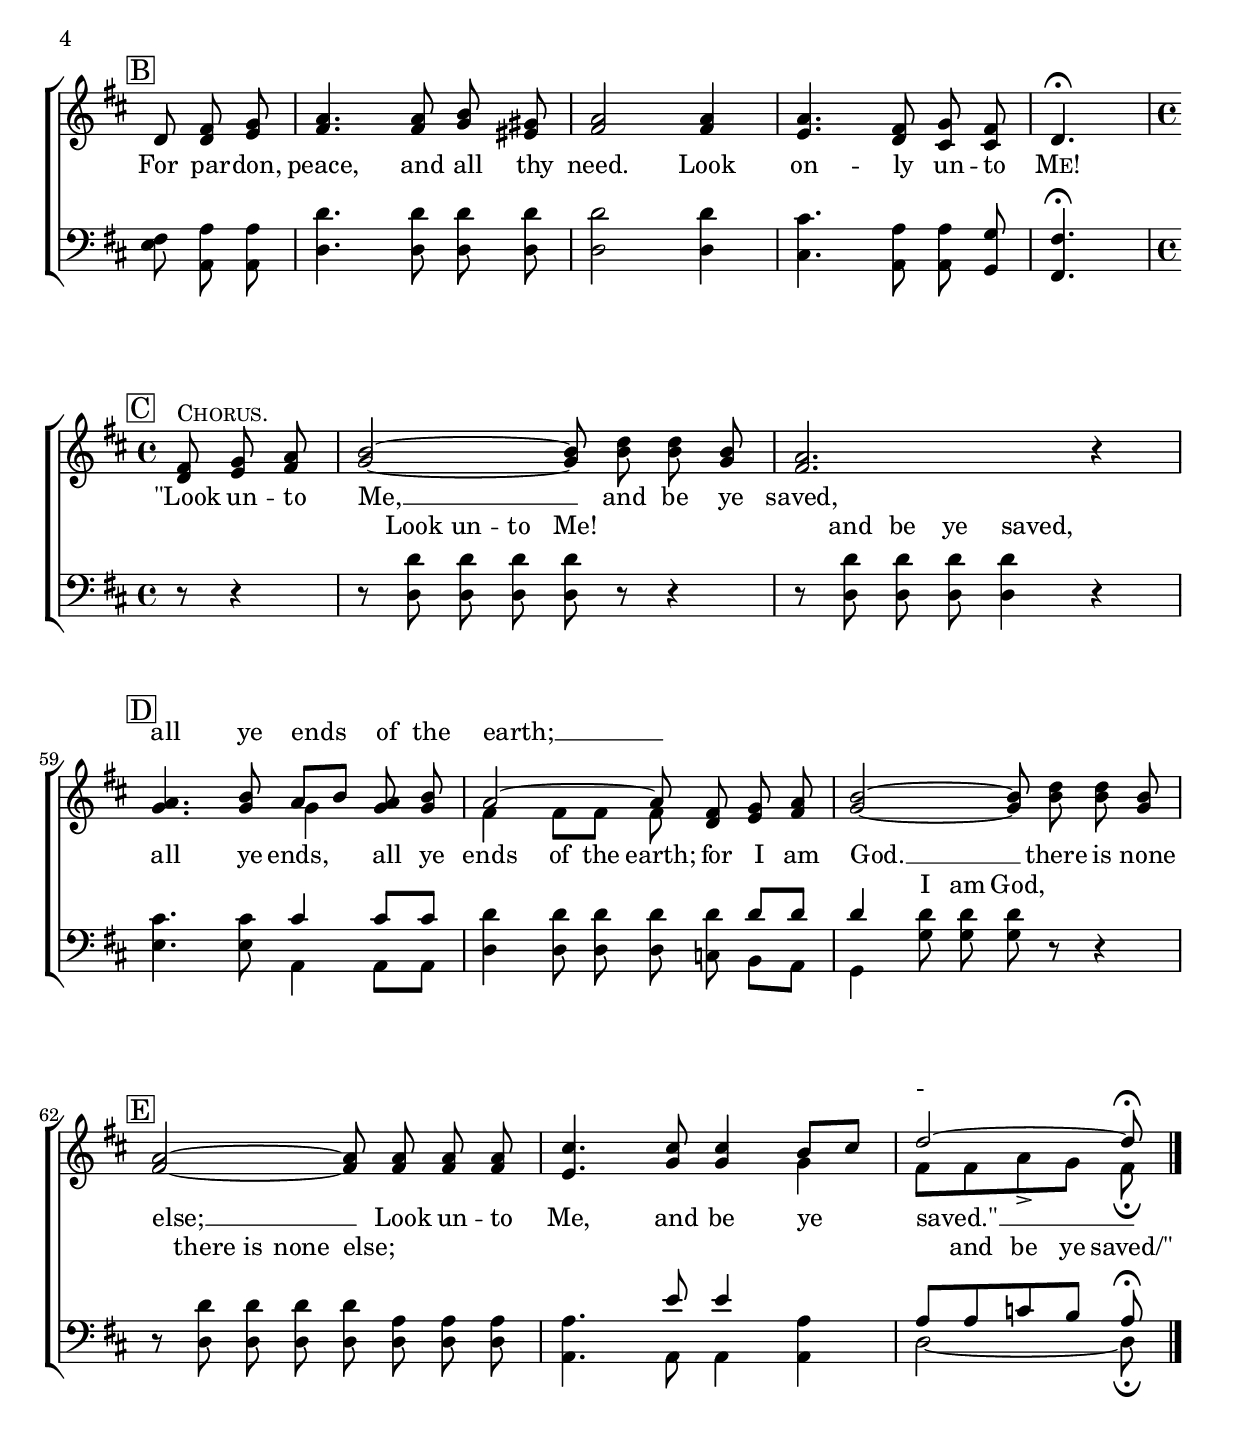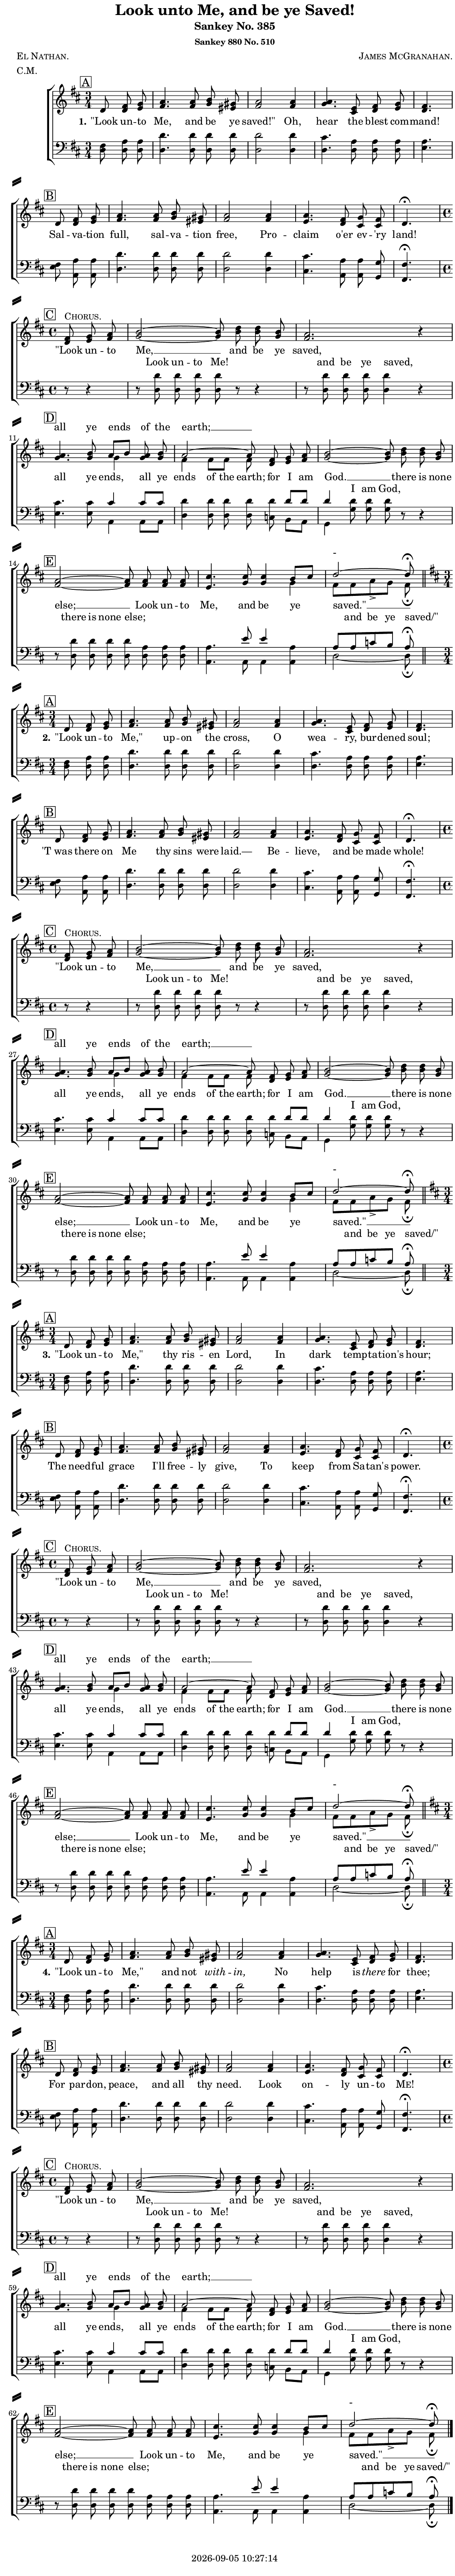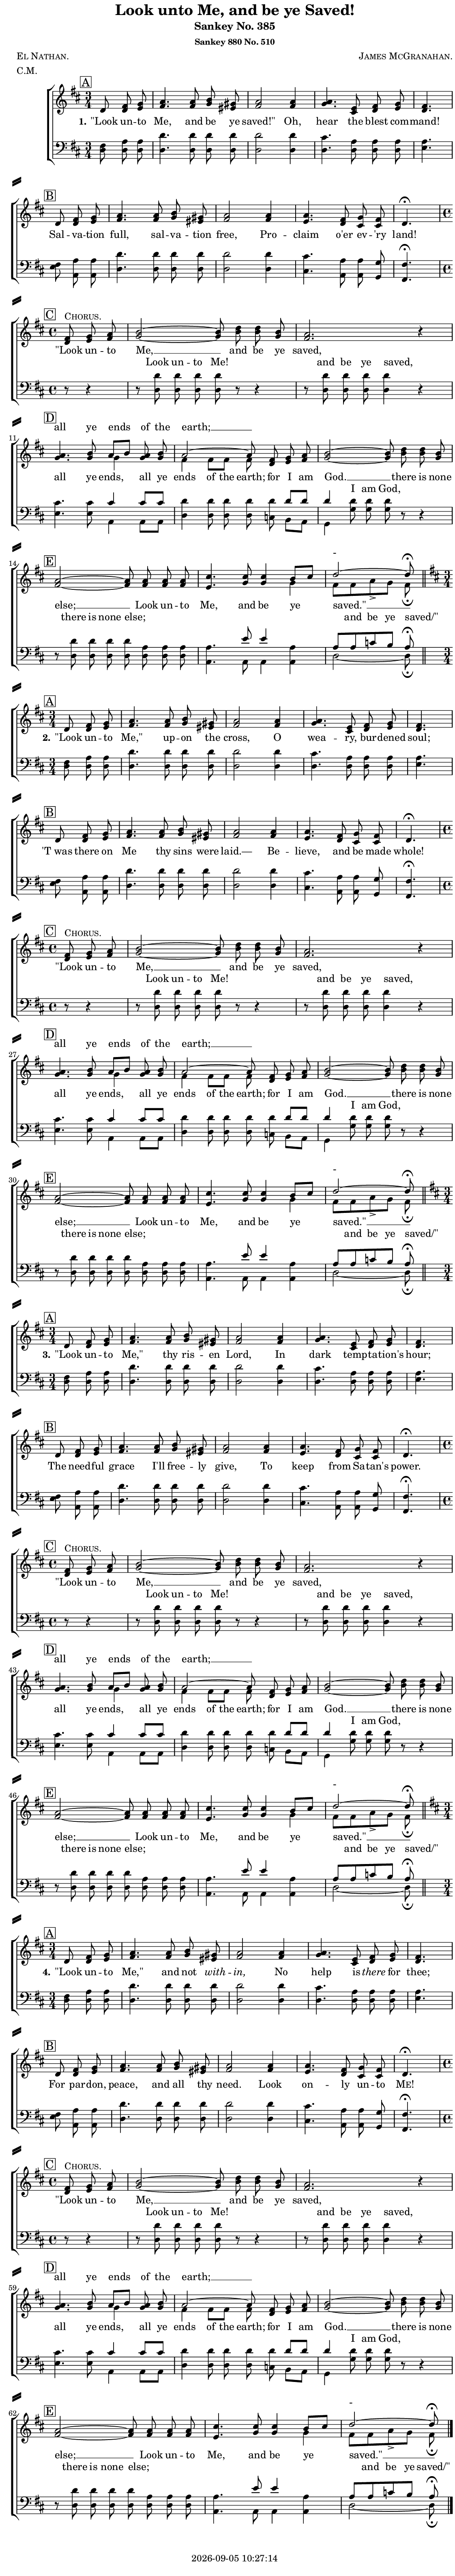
\version "2.22.1"

\include "articulate.ly"

today = #(strftime "%Y-%m-%d %H:%M:%S" (localtime (current-time)))

\header {
% centered at top
%  dedication  = "dedication"
  title       = "Look unto Me, and be ye Saved!"
  subtitle    = "Sankey No. 385"
  subsubtitle = "Sankey 880 No. 510"
%  instrument  = "instrument"
  
% arrangement of following lines:
%
%  poet    composer
%  meter   arranger
%  piece       opus

  composer    = \markup\smallCaps "James McGranahan."
%  arranger    = "arranger"
%  opus        = "opus"

  poet        = \markup\smallCaps "El Nathan."
  meter       = \markup\smallCaps "C.M."
%  piece       = \markup\smallCaps "piece"

% centered at bottom
% tagline     = "tagline" % default lilypond version
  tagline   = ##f
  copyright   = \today
}

% #(set-global-staff-size 19)

global = {
  \key d \major
  \time 3/4
  \partial 4.
}

RehearsalTrack = {
% \set Score.currentBarNumber = #5
  \mark \markup { \box "A" } s4. s2.*3 s4.
  \mark \markup { \box "B" } s4. s2.*3 s4. \time 4/4 \partial 4.
  \mark \markup { \box "C" } s4. s1*2
  \mark \markup { \box "D" }     s1*3
  \mark \markup { \box "E" }     s1*2 s2 s8
}

TempoTrack = {
  \set Score.tempoHideNote = ##t
  \tempo 4=120
}

nl = { \bar "||" \break }

soprano = \relative {
  \global
  \autoBeamOff
  d'8 fis g
  a4. 8 b gis
  a2 4
  a4. e8 fis g fis4. \bar "|" \break d8 fis g
  a4. 8 b gis % B
  a2 4
  a4. fis8 g fis
  d4.\fermata \bar "|" \break \time 4/4 \partial 4. fis8^\markup\smallCaps Chorus. g a
  b2~8 d d b % C
  a2. r4
  a4. b8 a8[b] a b % D
  a2~8 fis g a
  b2~8 d d b
  a2~8 8 8 8 % E
  cis4. 8 4 b8[cis]
  d2~8\fermata
}

alto = \relative {
  \autoBeamOff
  d'8 d e
  fis4. 8 g eis
  fis2 4
  g4. cis,8 d e
  d4. 8 8 e
  fis4. 8 g eis % B
  fis2 4
  e4. d8 cis cis
  d4.\fermata 8 e fis
  g2~8 b b g % C
  fis2. r4
  g4. 8 4 8 8 % D
  fis4 8 8 8 d e fis
  g2~8 b b g
  fis2~8 8 8 8 % E
  e4. g8 4 4
  fis8 8 a-> g fis\fermata
}

tenor = \relative {
  \autoBeamOff
  fis8 a a
  d4. 8 8 8
  d2 4
  cis4. a8 8 8
  a4. fis8 a a
  d4. 8 8 8 % B
  d2 4
  cis4. a8 8 g
  fis4.\fermata r8 r4
  r8 d' d d d r r4 % C
  r8 d d d d4 r
  cis4. 8 4 8 8 % D
  d4 8 8 8 8 8 8
  d4 8 8 8 r r4
  r8 d d d d a a a % E
  a4. e'8 4 a,
  a8 a c b a\fermata
}

bass = \relative {
  \autoBeamOff
  d8 8 8
  d4. 8 8 8
  d2 4
  d4. 8 8 8
  e4. 8 a, a
  d4. 8 8 8 % B
  d2 4
  cis4. a8 a g
  fis4.\fermata r8 r4
  r8 d'8 8 8 8 r r4 % C
  r8 d d d d4 r
  e4. 8 a,4 8 8 % D
  d4 8 8 8 c b a
  g4 g'8 8 8 r r4
  r8 d d d d d d d % E
  a4. 8 4 4
  d2~8\fermata
}

nom  = {   \set ignoreMelismata = ##t }
yesm = { \unset ignoreMelismata       }

chorus = \lyricmode {
  \set associatedVoice = alignerA "\"Look" un -- to Me, __ and be ye saved,
  all ye ends, all ye ends of the earth; \set associatedVoice = alignerS
  for I am God. __ there is none else; __
  Look un -- to Me, and be ye "saved.\"" __
}

chorusMen = \lyricmode {
  _ _ _ _ _ _ _
  _ _ _ _ _ _ _
  _ _ _ _ _ _ _
  _ _ _ _ _ _ _
  Look un -- to Me! and be ye saved,
  _ _ _ _ _ _ _ _ _ _ _ _ _
  I am God, there is none else;
  _ _ _ _ _ _ _ _
  and be ye "saved/\""
}

chorusSopAbove = \lyricmode {
  _ _ _ _ _ _ _
  _ _ _ _ _ _ _
  _ _ _ _ _ _ _
  _ _ _ _ _ _ _
  _ _ _ _ _ _ _ _
  all ye ends of the earth; __
  "" _ _ _ _ _ _ _
  _ _ _ _ _ _ _ -
}

verses = 4

wordsOne = \lyricmode {
  \set stanza = "1."
  "\"Look" un -- to Me, and be ye "saved!\""
  Oh, hear the blest com -- mand!
  Sal -- va -- tion full, sal -- va -- tion free,
  Pro -- claim o'er ev -- 'ry land!
}
  
wordsTwo = \lyricmode {
  \set stanza = "2."
  "\"Look" un -- to "Me,\"" up -- on the cross,
  O wea -- ry, bur -- dened soul;
  "'T was" there on Me thy sins were laid.—
  Be -- lieve, and be made whole!
}
  
wordsThree = \lyricmode {
  \set stanza = "3."
  "\"Look" un -- to "Me,\"" thy ris -- en Lord,
  In dark temp -- ta -- tion's hour;
  The need -- ful grace I'll free -- ly give,
  To keep from Sa -- tan's power.
}
  
wordsFour = \lyricmode {
  \set stanza = "4."
  "\"Look" un -- to "Me,\"" and not \markup\italic with -- \markup\italic in,
  No help is \markup\italic there for thee;
  For par -- don, peace, and all thy need.
  Look on -- ly un -- to \markup\smallCaps Me!
}
  
wordsMidiSop = \lyricmode {
  \set stanza = "1."
  "\"Look " un "to " "Me, " "and " "be " "ye " "saved!\" "
  "\nOh, " "hear " "the " "blest " com "mand! "
  "\nSal" va "tion " "full, " sal va "tion " "free, "
  "\nPro" "claim " "o'er " ev "'ry " "land! "
  "\n\"Look " un "to " "Me, "  "and " "be " "ye " "saved, "
  "\nall " "ye " "ends " "of " "the " "earth; "
  "\nfor " "I " "am " "God. "  "there " "is " "none " "else; " 
  "\nLook " un "to " "Me, " "and " "be " "ye " "saved.\" " 

  \set stanza = "2."
  "\n\"Look " un "to " "Me,\" " up "on " "the " "cross, "
  "\nO " wea "ry, " bur "dened " "soul; "
  "\n'T was " "there " "on " "Me " "thy " "sins " "were " "laid.— "
  "\nBe" "lieve, " "and " "be " "made " "whole! "
  "\n\"Look " un "to " "Me, "  "and " "be " "ye " "saved, "
  "\nall " "ye " "ends " "of " "the " "earth; "
  "\nfor " "I " "am " "God. "  "there " "is " "none " "else; " 
  "\nLook " un "to " "Me, " "and " "be " "ye " "saved.\" " 

  \set stanza = "3."
  "\n\"Look " un "to " "Me,\" " "thy " ris "en " "Lord, "
  "\nIn " "dark " temp ta "tion's " "hour; "
  "\nThe " need "ful " "grace " "I'll " free "ly " "give, "
  "\nTo " "keep " "from " Sa "tan's " "power. "
  "\n\"Look " un "to " "Me, "  "and " "be " "ye " "saved, "
  "\nall " "ye " "ends " "of " "the " "earth; "
  "\nfor " "I " "am " "God. "  "there " "is " "none " "else; " 
  "\nLook " un "to " "Me, " "and " "be " "ye " "saved.\" " 

  \set stanza = "4."
  "\n\"Look " un "to " "Me,\" " "and " "not " "\markup\italic " with "\markup\italic " "in, "
  "\nNo " "help " "is " "\markup\italic " "there " "for " "thee; "
  "\nFor " par "don, " "peace, " "and " "all " "thy " "need. "
  "\nLook " on "ly " un "to " "\markup\smallCaps " "Me! "
  "\n\"Look " un "to " "Me, "  "and " "be " "ye " "saved, "
  "\nall " "ye " "ends " "of " "the " "earth; "
  "\nfor " "I " "am " "God. "  "there " "is " "none " "else; " 
  "\nLook " un "to " "Me, " "and " "be " "ye " "saved.\" " 
}

wordsMidiAlto = \lyricmode {
  \set stanza = "1."
  "\"Look " un "to " "Me, " "and " "be " "ye " "saved!\" "
  "\nOh, " "hear " "the " "blest " com "mand! "
  "\nSal" va "tion " "full, " sal va "tion " "free, "
  "\nPro" "claim " "o'er " ev "'ry " "land! "
  "\n\"Look " un "to " "Me, "  "and " "be " "ye " "saved, "
  "\nall " "ye " "ends, " "all " "ye " "ends " "of " "the " "earth; "
  "\nfor " "I " "am " "God. "  "there " "is " "none " "else; " 
  "\nLook " un "to " "Me, " "and " "be " "ye " "saved.\" " "and " "be " "ye " "saved.\" "

  \set stanza = "2."
  "\n\"Look " un "to " "Me,\" " up "on " "the " "cross, "
  "\nO " wea "ry, " bur "dened " "soul; "
  "\n'T was " "there " "on " "Me " "thy " "sins " "were " "laid.— "
  "\nBe" "lieve, " "and " "be " "made " "whole! "
  "\n\"Look " un "to " "Me, "  "and " "be " "ye " "saved, "
  "\nall " "ye " "ends, " "all " "ye " "ends " "of " "the " "earth; "
  "\nfor " "I " "am " "God. "  "there " "is " "none " "else; " 
  "\nLook " un "to " "Me, " "and " "be " "ye " "saved.\" " "and " "be " "ye " "saved.\" "

  \set stanza = "3."
  "\n\"Look " un "to " "Me,\" " "thy " ris "en " "Lord, "
  "\nIn " "dark " temp ta "tion's " "hour; "
  "\nThe " need "ful " "grace " "I'll " free "ly " "give, "
  "\nTo " "keep " "from " Sa "tan's " "power. "
  "\n\"Look " un "to " "Me, "  "and " "be " "ye " "saved, "
  "\nall " "ye " "ends, " "all " "ye " "ends " "of " "the " "earth; "
  "\nfor " "I " "am " "God. "  "there " "is " "none " "else; " 
  "\nLook " un "to " "Me, " "and " "be " "ye " "saved.\" " "and " "be " "ye " "saved.\" "

  \set stanza = "4."
  "\n\"Look " un "to " "Me,\" " "and " "not " "\markup\italic " with "\markup\italic " "in, "
  "\nNo " "help " "is " "\markup\italic " "there " "for " "thee; "
  "\nFor " par "don, " "peace, " "and " "all " "thy " "need. "
  "\nLook " on "ly " un "to " "\markup\smallCaps " "Me! "
  "\n\"Look " un "to " "Me, "  "and " "be " "ye " "saved, "
  "\nall " "ye " "ends, " "all " "ye " "ends " "of " "the " "earth; "
  "\nfor " "I " "am " "God. "  "there " "is " "none " "else; " 
  "\nLook " un "to " "Me, " "and " "be " "ye " "saved.\" " "and " "be " "ye " "saved.\" "
}

wordsMidiTenor = \lyricmode {
  \set stanza = "1."
  "\"Look " un "to " "Me, " "and " "be " "ye " "saved!\" "
  "\nOh, " "hear " "the " "blest " com "mand! "
  "\nSal" va "tion " "full, " sal va "tion " "free, "
  "\nPro" "claim " "o'er " ev "'ry " "land! "
  "\n\"Look " un "to " "Me, "  "and " "be " "ye " "saved, "
  "\nall " "ye " "ends, " "all " "ye " "ends " "of " "the " "earth; "
  "\nfor " "I " "am " "God. " "I " "am " "God, " "there " "is " "none " "else; " 
  "\nLook " un "to " "Me, " "and " "be " "ye " "saved.\" " "and " "be " "ye " "saved,\" "

  \set stanza = "2."
  "\n\"Look " un "to " "Me,\" " up "on " "the " "cross, "
  "\nO " wea "ry, " bur "dened " "soul; "
  "\n'T was " "there " "on " "Me " "thy " "sins " "were " "laid.— "
  "\nBe" "lieve, " "and " "be " "made " "whole! "
  "\n\"Look " un "to " "Me, "  "and " "be " "ye " "saved, "
  "\nall " "ye " "ends, " "all " "ye " "ends " "of " "the " "earth; "
  "\nfor " "I " "am " "God. " "I " "am " "God, " "there " "is " "none " "else; " 
  "\nLook " un "to " "Me, " "and " "be " "ye " "saved.\" " "and " "be " "ye " "saved,\" "

  \set stanza = "3."
  "\n\"Look " un "to " "Me,\" " "thy " ris "en " "Lord, "
  "\nIn " "dark " temp ta "tion's " "hour; "
  "\nThe " need "ful " "grace " "I'll " free "ly " "give, "
  "\nTo " "keep " "from " Sa "tan's " "power. "
  "\n\"Look " un "to " "Me, "  "and " "be " "ye " "saved, "
  "\nall " "ye " "ends, " "all " "ye " "ends " "of " "the " "earth; "
  "\nfor " "I " "am " "God. " "I " "am " "God, " "there " "is " "none " "else; " 
  "\nLook " un "to " "Me, " "and " "be " "ye " "saved.\" " "and " "be " "ye " "saved,\" "

  \set stanza = "4."
  "\n\"Look " un "to " "Me,\" " "and " "not " "\markup\italic " with "\markup\italic " "in, "
  "\nNo " "help " "is " "\markup\italic " "there " "for " "thee; "
  "\nFor " par "don, " "peace, " "and " "all " "thy " "need. "
  "\nLook " on "ly " un "to " "\markup\smallCaps " "Me! "
  "\n\"Look " un "to " "Me, "  "and " "be " "ye " "saved, "
  "\nall " "ye " "ends, " "all " "ye " "ends " "of " "the " "earth; "
  "\nfor " "I " "am " "God. " "I " "am " "God, " "there " "is " "none " "else; " 
  "\nLook " un "to " "Me, " "and " "be " "ye " "saved.\" " "and " "be " "ye " "saved,\" "
}

wordsMidiBass = \lyricmode {
  \set stanza = "1."
  "\"Look " un "to " "Me, " "and " "be " "ye " "saved!\" "
  "\nOh, " "hear " "the " "blest " com "mand! "
  "\nSal" va "tion " "full, " sal va "tion " "free, "
  "\nPro" "claim " "o'er " ev "'ry " "land! "
  "\n\"Look " un "to " "Me, "  "and " "be " "ye " "saved, "
  "\nall " "ye " "ends, " "all " "ye " "ends " "of " "the " "earth; "
  "\nfor " "I " "am " "God. " "I " "am " "God, " "there " "is " "none " "else; " 
  "\nLook " un "to " "Me, " "and " "be " "ye " "saved.\" " 

  \set stanza = "2."
  "\n\"Look " un "to " "Me,\" " up "on " "the " "cross, "
  "\nO " wea "ry, " bur "dened " "soul; "
  "\n'T was " "there " "on " "Me " "thy " "sins " "were " "laid.— "
  "\nBe" "lieve, " "and " "be " "made " "whole! "
  "\n\"Look " un "to " "Me, "  "and " "be " "ye " "saved, "
  "\nall " "ye " "ends, " "all " "ye " "ends " "of " "the " "earth; "
  "\nfor " "I " "am " "God. " "I " "am " "God, " "there " "is " "none " "else; " 
  "\nLook " un "to " "Me, " "and " "be " "ye " "saved.\" " 

  \set stanza = "3."
  "\n\"Look " un "to " "Me,\" " "thy " ris "en " "Lord, "
  "\nIn " "dark " temp ta "tion's " "hour; "
  "\nThe " need "ful " "grace " "I'll " free "ly " "give, "
  "\nTo " "keep " "from " Sa "tan's " "power. "
  "\n\"Look " un "to " "Me, "  "and " "be " "ye " "saved, "
  "\nall " "ye " "ends, " "all " "ye " "ends " "of " "the " "earth; "
  "\nfor " "I " "am " "God. " "I " "am " "God, " "there " "is " "none " "else; " 
  "\nLook " un "to " "Me, " "and " "be " "ye " "saved.\" " 

  \set stanza = "4."
  "\n\"Look " un "to " "Me,\" " "and " "not " "\markup\italic " with "\markup\italic " "in, "
  "\nNo " "help " "is " "\markup\italic " "there " "for " "thee; "
  "\nFor " par "don, " "peace, " "and " "all " "thy " "need. "
  "\nLook " on "ly " un "to " "\markup\smallCaps " "Me! "
  "\n\"Look " un "to " "Me, "  "and " "be " "ye " "saved, "
  "\nall " "ye " "ends, " "all " "ye " "ends " "of " "the " "earth; "
  "\nfor " "I " "am " "God. " "I " "am " "God, " "there " "is " "none " "else; " 
  "\nLook " un "to " "Me, " "and " "be " "ye " "saved.\" " 
}

\book {
  \bookOutputSuffix "midi-sop"
  \score {
%    \articulate
        \new ChoirStaff <<
                                % Soprano staff
          \new Staff = soprano
          <<
            \new Voice { \repeat unfold \verses \TempoTrack     }
            \new Voice { \global \repeat unfold \verses \soprano \bar "|." }
            \addlyrics \wordsMidiSop
          >>
                                % Alto staff
          \new Staff = alto
          <<
            \new Voice { \global \repeat unfold \verses { \alto \nl } \bar "|." }
          >>
                                % Tenor staff
          \new Staff = tenor
          <<
            \clef "treble_8"
            \new Voice { \global \repeat unfold \verses \tenor }
          >>
                                % Bass staff
          \new Staff = bass
          <<
            \clef "bass"
            \new Voice { \global \repeat unfold \verses \bass }
          >>
        >>
    \midi {}
  }
}

\book {
  \bookOutputSuffix "midi-alto"
  \score {
%    \articulate
        \new ChoirStaff <<
                                % Soprano staff
          \new Staff = soprano
          <<
            \new Voice { \repeat unfold \verses \TempoTrack     }
            \new Voice { \global \repeat unfold \verses \soprano \bar "|." }
          >>
                                % Alto staff
          \new Staff = alto
          <<
            \new Voice { \global \repeat unfold \verses { \alto \nl } \bar "|." }
            \addlyrics \wordsMidiAlto
          >>
                                % Tenor staff
          \new Staff = tenor
          <<
            \clef "treble_8"
            \new Voice { \global \repeat unfold \verses \tenor }
          >>
                                % Bass staff
          \new Staff = bass
          <<
            \clef "bass"
            \new Voice { \global \repeat unfold \verses \bass }
          >>
        >>
    \midi {}
  }
}

\book {
  \bookOutputSuffix "midi-tenor"
  \score {
%    \articulate
        \new ChoirStaff <<
                                % Soprano staff
          \new Staff = soprano
          <<
            \new Voice { \repeat unfold \verses \TempoTrack     }
            \new Voice { \global \repeat unfold \verses \soprano \bar "|." }
          >>
                                % Alto staff
          \new Staff = alto
          <<
            \new Voice { \global \repeat unfold \verses { \alto \nl } \bar "|." }
          >>
                                % Tenor staff
          \new Staff = tenor
          <<
            \clef "treble_8"
            \new Voice { \global \repeat unfold \verses \tenor }
            \addlyrics \wordsMidiTenor
          >>
                                % Bass staff
          \new Staff = bass
          <<
            \clef "bass"
            \new Voice { \global \repeat unfold \verses \bass }
          >>
        >>
    \midi {}
  }
}

\book {
  \bookOutputSuffix "midi-bass"
  \score {
%    \articulate
        \new ChoirStaff <<
                                % Soprano staff
          \new Staff = soprano
          <<
            \new Voice { \repeat unfold \verses \TempoTrack     }
            \new Voice { \global \repeat unfold \verses \soprano \bar "|." }
          >>
                                % Alto staff
          \new Staff = alto
          <<
            \new Voice { \global \repeat unfold \verses { \alto \nl } \bar "|." }
          >>
                                % Tenor staff
          \new Staff = tenor
          <<
            \clef "treble_8"
            \new Voice { \global \repeat unfold \verses \tenor }
          >>
                                % Bass staff
          \new Staff = bass
          <<
            \clef "bass"
            \new Voice { \global \repeat unfold \verses \bass }
            \addlyrics \wordsMidiBass
          >>
        >>
    \midi {}
  }
}

\book {
  \bookOutputSuffix "repeat"
  \score {
        \new ChoirStaff <<
                                  % Joint soprano/alto staff
          \new Staff = women \with { printPartCombineTexts = ##f }
          <<
            \new Voice \RehearsalTrack
            \new Voice \TempoTrack
            \new NullVoice = "alignerS" \soprano
            \new NullVoice = "alignerA" \alto
            \new NullVoice = "alignerT" \tenor
            \new Voice \partCombine { \global \soprano \bar "|." } { \global \alto }
            \new Lyrics \lyricsto "alignerS" { \wordsOne \chorus }
            \new Lyrics \lyricsto "alignerS"   \wordsTwo
            \new Lyrics \lyricsto "alignerS"   \wordsThree
            \new Lyrics \lyricsto "alignerS"   \wordsFour
            \new Lyrics \lyricsto "alignerT" \chorusMen
            \new Lyrics \with {alignAboveContext = women} \lyricsto "alignerS" \chorusSopAbove
          >>
                                  % Joint tenor/bass staff
          \new Staff \with { printPartCombineTexts = ##f }
          <<
            \clef "bass"
            \new Voice = "men" \partCombine { \global \tenor } { \global \bass }
          >>
        >>
    \layout {
      indent = 1.5\cm
      \pointAndClickOff
      \context {
        \Staff \RemoveAllEmptyStaves
      }
    }
  }
}

\book {
  \bookOutputSuffix "single"
  \score {
        \new ChoirStaff <<
                                  % Joint soprano/alto staff
          \new Staff = women \with { printPartCombineTexts = ##f }
          <<
            \new Voice { \repeat unfold \verses \RehearsalTrack }
            \new Voice { \repeat unfold \verses \TempoTrack }
            \new NullVoice = "alignerS" { \repeat unfold \verses \soprano }
            \new NullVoice = "alignerA" { \repeat unfold \verses \alto    }
            \new NullVoice = "alignerT" { \repeat unfold \verses \tenor   }
            \new Voice \partCombine { \global \repeat unfold \verses \soprano \bar "|." }
                                               { \global \repeat unfold \verses { \alto \nl } \bar "|." }
            \new Lyrics \lyricsto "alignerS" { \wordsOne   \chorus
                                               \wordsTwo   \chorus
                                               \wordsThree \chorus
                                               \wordsFour  \chorus
                                             }
            \new Lyrics \lyricsto "alignerT" { \repeat unfold \verses \chorusMen }
            \new Lyrics \with {alignAboveContext = women} \lyricsto "alignerS" { \repeat unfold \verses \chorusSopAbove }
          >>
                                  % Joint tenor/bass staff
          \new Staff \with { printPartCombineTexts = ##f }
          <<
            \clef "bass"
            \new Voice = "men" \partCombine { \global \repeat unfold \verses \tenor }
                                            { \global \repeat unfold \verses \bass }
          >>
        >>
    \layout {
      indent = 1.5\cm
      \pointAndClickOff
      \context {
        \Staff \RemoveAllEmptyStaves
      }
    }
  }
}

\book {
  \bookOutputSuffix "singlepage"
  \paper {
    top-margin = 0
    left-margin = 7
    right-margin = 1
    paper-width = 190\mm
    page-breaking = #ly:one-page-breaking
    system-system-spacing.basic-distance = #15
    system-separator-markup = \slashSeparator
  }
  \score {
        \new ChoirStaff <<
                                  % Joint soprano/alto staff
          \new Staff = women \with { printPartCombineTexts = ##f }
          <<
            \new Voice { \repeat unfold \verses \RehearsalTrack }
            \new Voice { \repeat unfold \verses \TempoTrack }
            \new NullVoice = "alignerS" { \repeat unfold \verses \soprano }
            \new NullVoice = "alignerA" { \repeat unfold \verses \alto    }
            \new NullVoice = "alignerT" { \repeat unfold \verses \tenor   }
            \new Voice \partCombine { \global \repeat unfold \verses \soprano \bar "|." }
                                               { \global \repeat unfold \verses { \alto \nl } \bar "|." }
            \new Lyrics \lyricsto "alignerS" { \wordsOne   \chorus
                                               \wordsTwo   \chorus
                                               \wordsThree \chorus
                                               \wordsFour  \chorus
                                             }
            \new Lyrics \lyricsto "alignerT" {\repeat unfold \verses \chorusMen }
            \new Lyrics \with {alignAboveContext = women} \lyricsto "alignerS" {\repeat unfold \verses \chorusSopAbove }
          >>
                                  % Joint tenor/bass staff
          \new Staff \with { printPartCombineTexts = ##f }
          <<
            \clef "bass"
            \new Voice = "men" \partCombine { \global \repeat unfold \verses \tenor }
                                            { \global \repeat unfold \verses \bass }
          >>
        >>
    \layout {
      indent = 1.5\cm
      \pointAndClickOff
      \context {
        \Staff \RemoveAllEmptyStaves
      }
    }
  }
}

\book {
  \bookOutputSuffix "midi"
  \score {
%    \articulate
        \new ChoirStaff <<
                                % Soprano staff
          \new Staff = soprano
          <<
            \new Voice { \repeat unfold \verses \TempoTrack     }
            \new Voice { \global \repeat unfold \verses \soprano \bar "|." }
            \addlyrics \wordsMidiSop
          >>
                                % Alto staff
          \new Staff = alto
          <<
            \new Voice { \global \repeat unfold \verses { \alto \nl } \bar "|." }
            \addlyrics \wordsMidiAlto
          >>
                                % Tenor staff
          \new Staff = tenor
          <<
            \clef "treble_8"
            \new Voice { \global \repeat unfold \verses \tenor }
            \addlyrics \wordsMidiTenor
          >>
                                % Bass staff
          \new Staff = bass
          <<
            \clef "bass"
            \new Voice { \global \repeat unfold \verses \bass }
            \addlyrics \wordsMidiBass
          >>
        >>
    \layout { }
%    \midi {}
  }
}

\book {
  \bookOutputSuffix "repeat"
  \score {
        \new ChoirStaff <<
                                  % Joint soprano/alto staff
          \new Staff = women \with { printPartCombineTexts = ##f }
          <<
            \new Voice \RehearsalTrack
            \new Voice \TempoTrack
            \new NullVoice = "alignerS" \soprano
            \new NullVoice = "alignerA" \alto
            \new NullVoice = "alignerT" \tenor
            \new Voice \partCombine { \global \soprano \bar "|." } { \global \alto }
            \new Lyrics \lyricsto "alignerS" { \wordsOne \chorus }
            \new Lyrics \lyricsto "alignerS"   \wordsTwo
            \new Lyrics \lyricsto "alignerS"   \wordsThree
            \new Lyrics \lyricsto "alignerS"   \wordsFour
            \new Lyrics \lyricsto "alignerT" \chorusMen
            \new Lyrics \with {alignAboveContext = women} \lyricsto "alignerS" \chorusSopAbove
          >>
                                  % Joint tenor/bass staff
          \new Staff \with { printPartCombineTexts = ##f }
          <<
            \clef "bass"
            \new Voice = "men" \partCombine { \global \tenor } { \global \bass }
          >>
        >>
    \layout {
      indent = 1.5\cm
      \pointAndClickOff
      \context {
        \Staff \RemoveAllEmptyStaves
      }
    }
  }
}

\book {
  \bookOutputSuffix "single"
  \score {
        \new ChoirStaff <<
                                  % Joint soprano/alto staff
          \new Staff = women \with { printPartCombineTexts = ##f }
          <<
            \new Voice { \repeat unfold \verses \RehearsalTrack }
            \new Voice { \repeat unfold \verses \TempoTrack }
            \new NullVoice = "alignerS" { \repeat unfold \verses \soprano }
            \new NullVoice = "alignerA" { \repeat unfold \verses \alto    }
            \new NullVoice = "alignerT" { \repeat unfold \verses \tenor   }
            \new Voice \partCombine { \global \repeat unfold \verses \soprano \bar "|." }
                                               { \global \repeat unfold \verses { \alto \nl } \bar "|." }
            \new Lyrics \lyricsto "alignerS" { \wordsOne   \chorus
                                               \wordsTwo   \chorus
                                               \wordsThree \chorus
                                               \wordsFour  \chorus
                                             }
            \new Lyrics \lyricsto "alignerT" { \repeat unfold \verses \chorusMen }
            \new Lyrics \with {alignAboveContext = women} \lyricsto "alignerS" { \repeat unfold \verses \chorusSopAbove }
          >>
                                  % Joint tenor/bass staff
          \new Staff \with { printPartCombineTexts = ##f }
          <<
            \clef "bass"
            \new Voice = "men" \partCombine { \global \repeat unfold \verses \tenor }
                                            { \global \repeat unfold \verses \bass }
          >>
        >>
    \layout {
      indent = 1.5\cm
      \pointAndClickOff
      \context {
        \Staff \RemoveAllEmptyStaves
      }
    }
  }
}

\book {
  \bookOutputSuffix "singlepage"
  \paper {
    top-margin = 0
    left-margin = 7
    right-margin = 1
    paper-width = 190\mm
    page-breaking = #ly:one-page-breaking
    system-system-spacing.basic-distance = #15
    system-separator-markup = \slashSeparator
  }
  \score {
        \new ChoirStaff <<
                                  % Joint soprano/alto staff
          \new Staff = women \with { printPartCombineTexts = ##f }
          <<
            \new Voice { \repeat unfold \verses \RehearsalTrack }
            \new Voice { \repeat unfold \verses \TempoTrack }
            \new NullVoice = "alignerS" { \repeat unfold \verses \soprano }
            \new NullVoice = "alignerA" { \repeat unfold \verses \alto    }
            \new NullVoice = "alignerT" { \repeat unfold \verses \tenor   }
            \new Voice \partCombine { \global \repeat unfold \verses \soprano \bar "|." }
                                               { \global \repeat unfold \verses { \alto \nl } \bar "|." }
            \new Lyrics \lyricsto "alignerS" { \wordsOne   \chorus
                                               \wordsTwo   \chorus
                                               \wordsThree \chorus
                                               \wordsFour  \chorus
                                             }
            \new Lyrics \lyricsto "alignerT" {\repeat unfold \verses \chorusMen }
            \new Lyrics \with {alignAboveContext = women} \lyricsto "alignerS" {\repeat unfold \verses \chorusSopAbove }
          >>
                                  % Joint tenor/bass staff
          \new Staff \with { printPartCombineTexts = ##f }
          <<
            \clef "bass"
            \new Voice = "men" \partCombine { \global \repeat unfold \verses \tenor }
                                            { \global \repeat unfold \verses \bass }
          >>
        >>
    \layout {
      indent = 1.5\cm
      \pointAndClickOff
      \context {
        \Staff \RemoveAllEmptyStaves
      }
    }
  }
}
